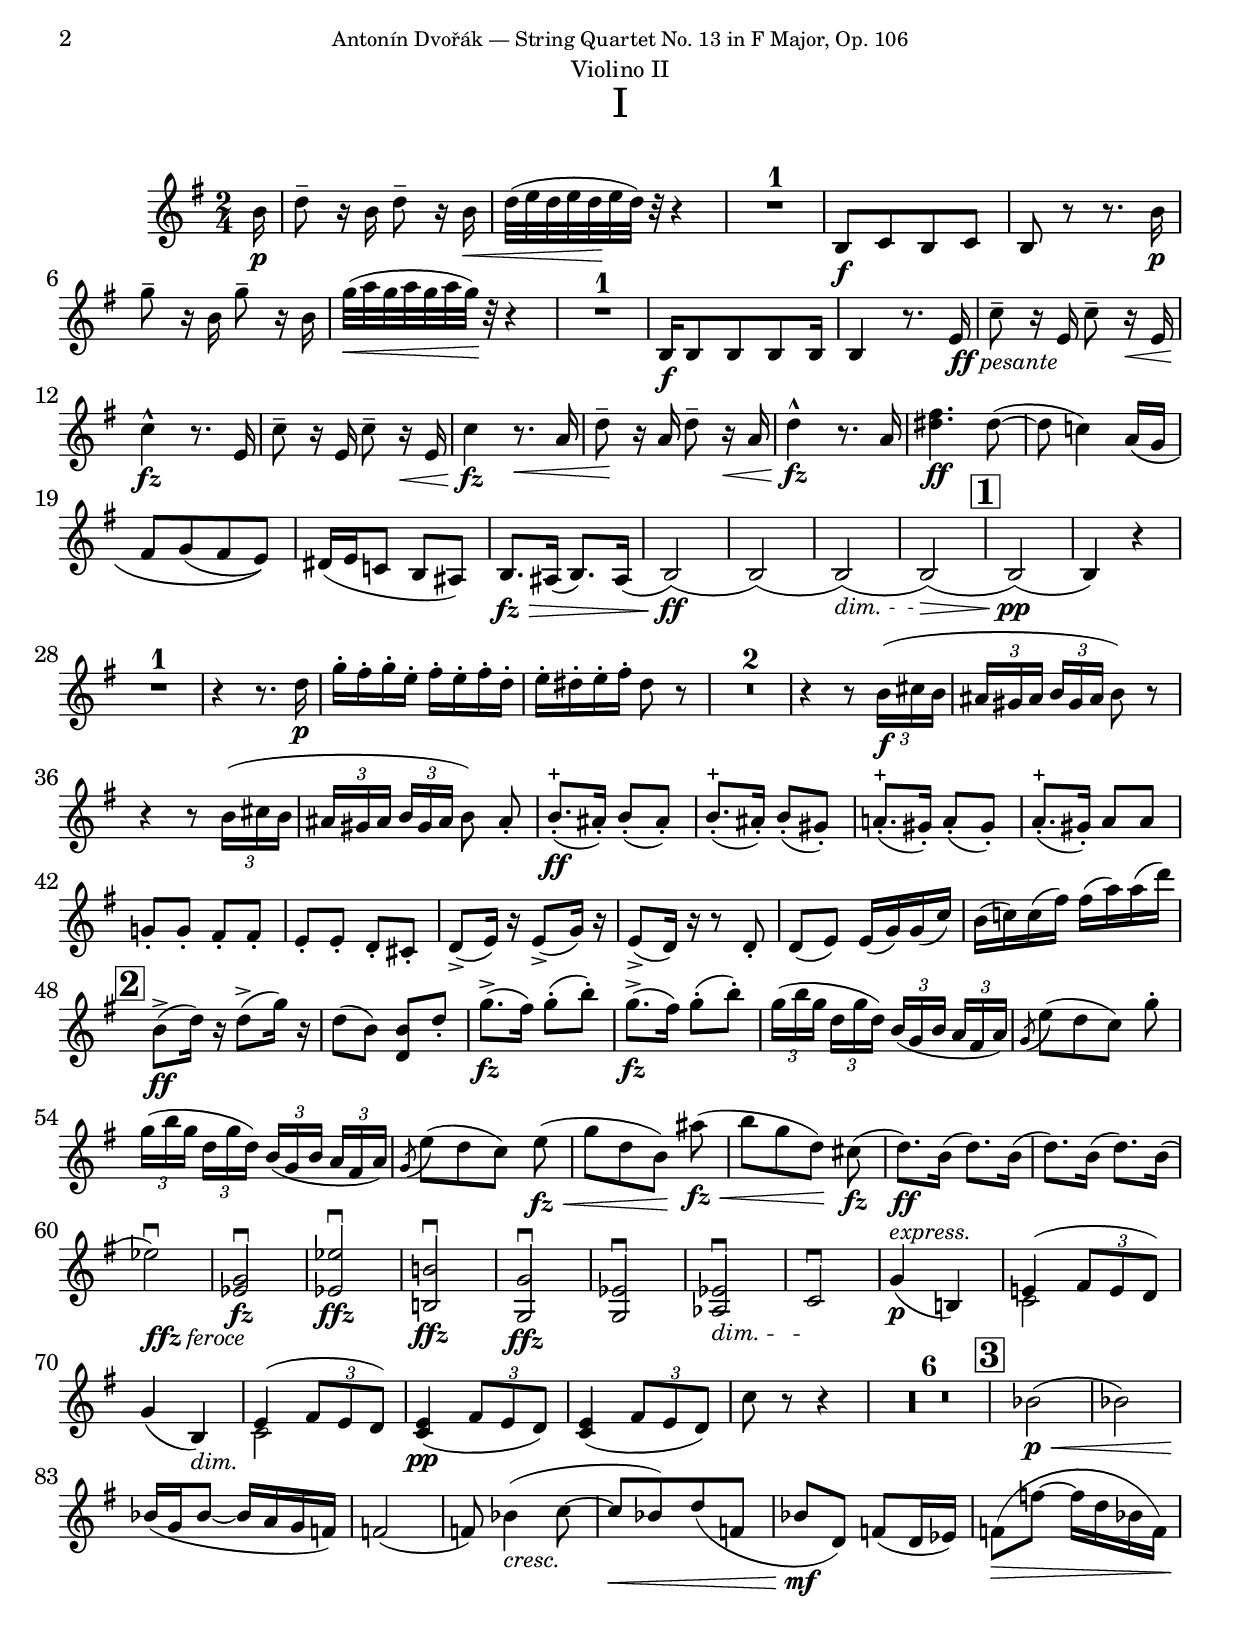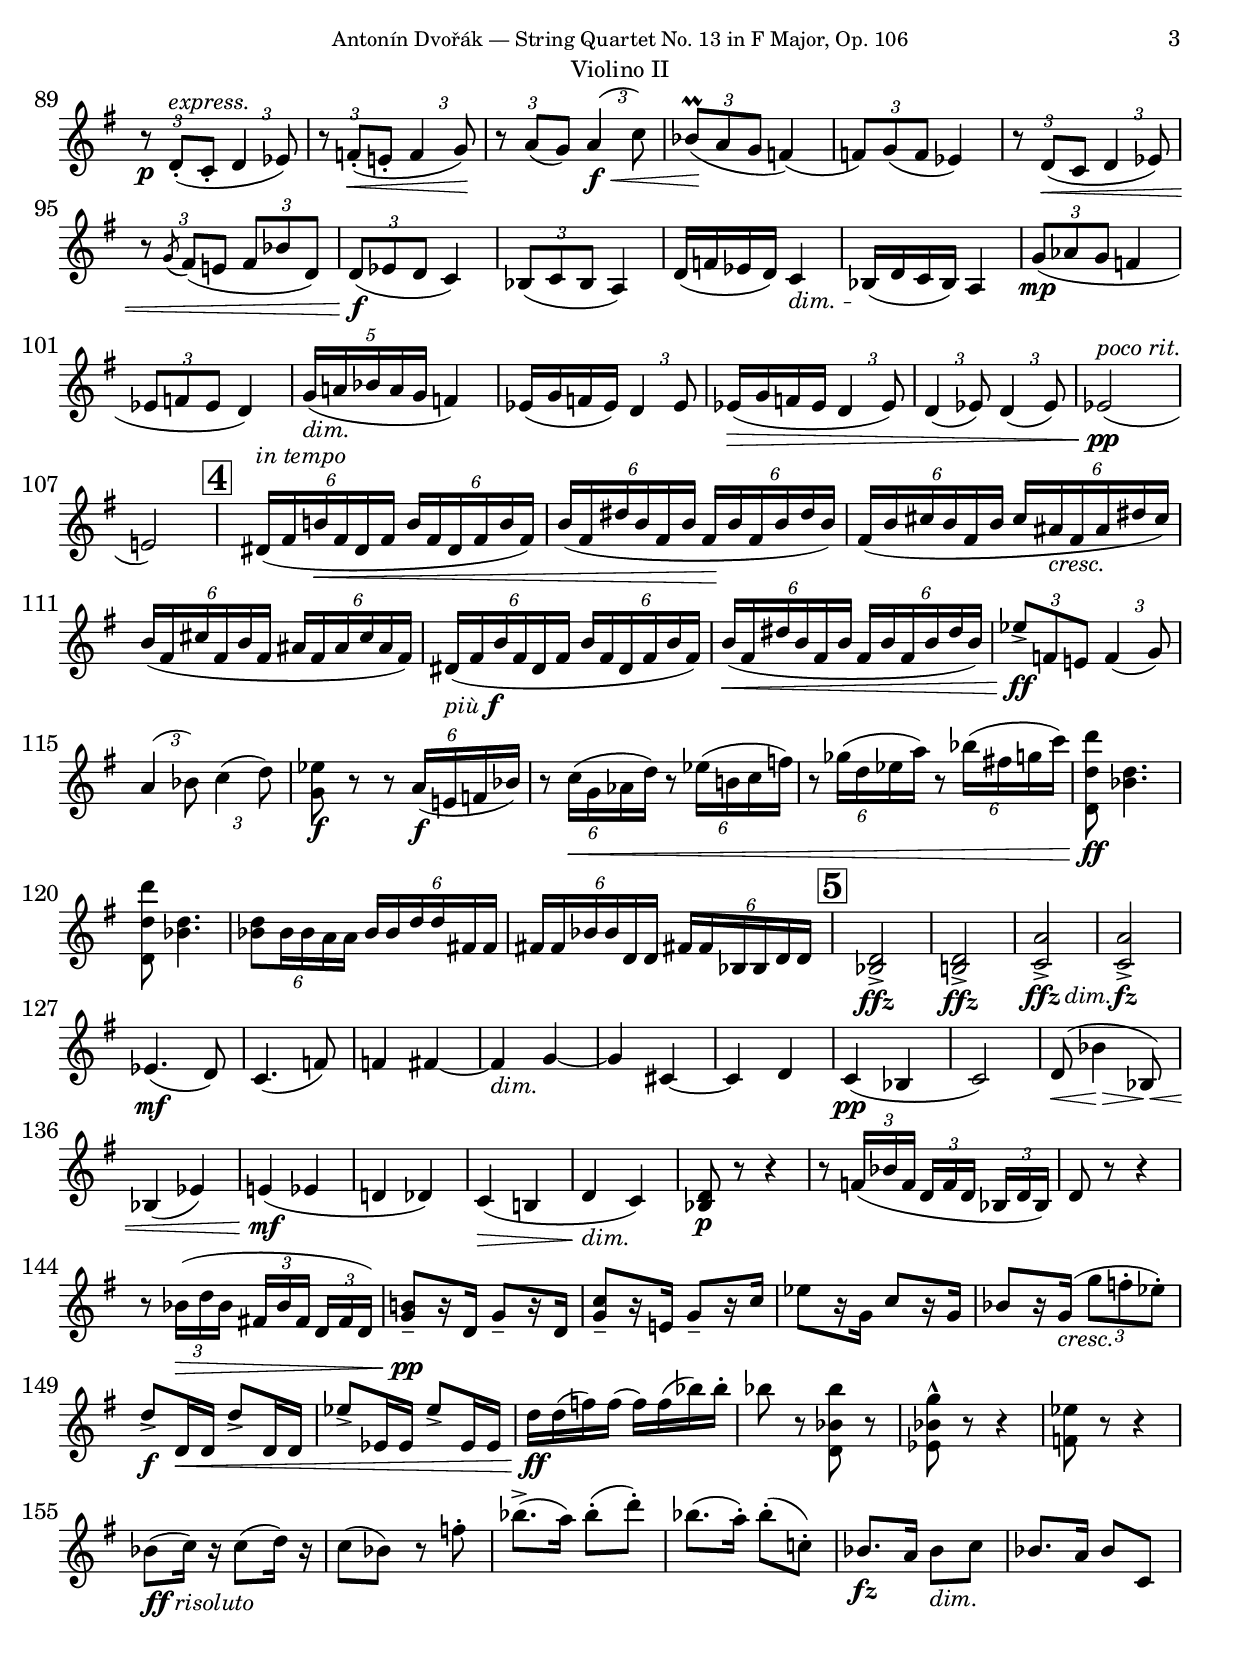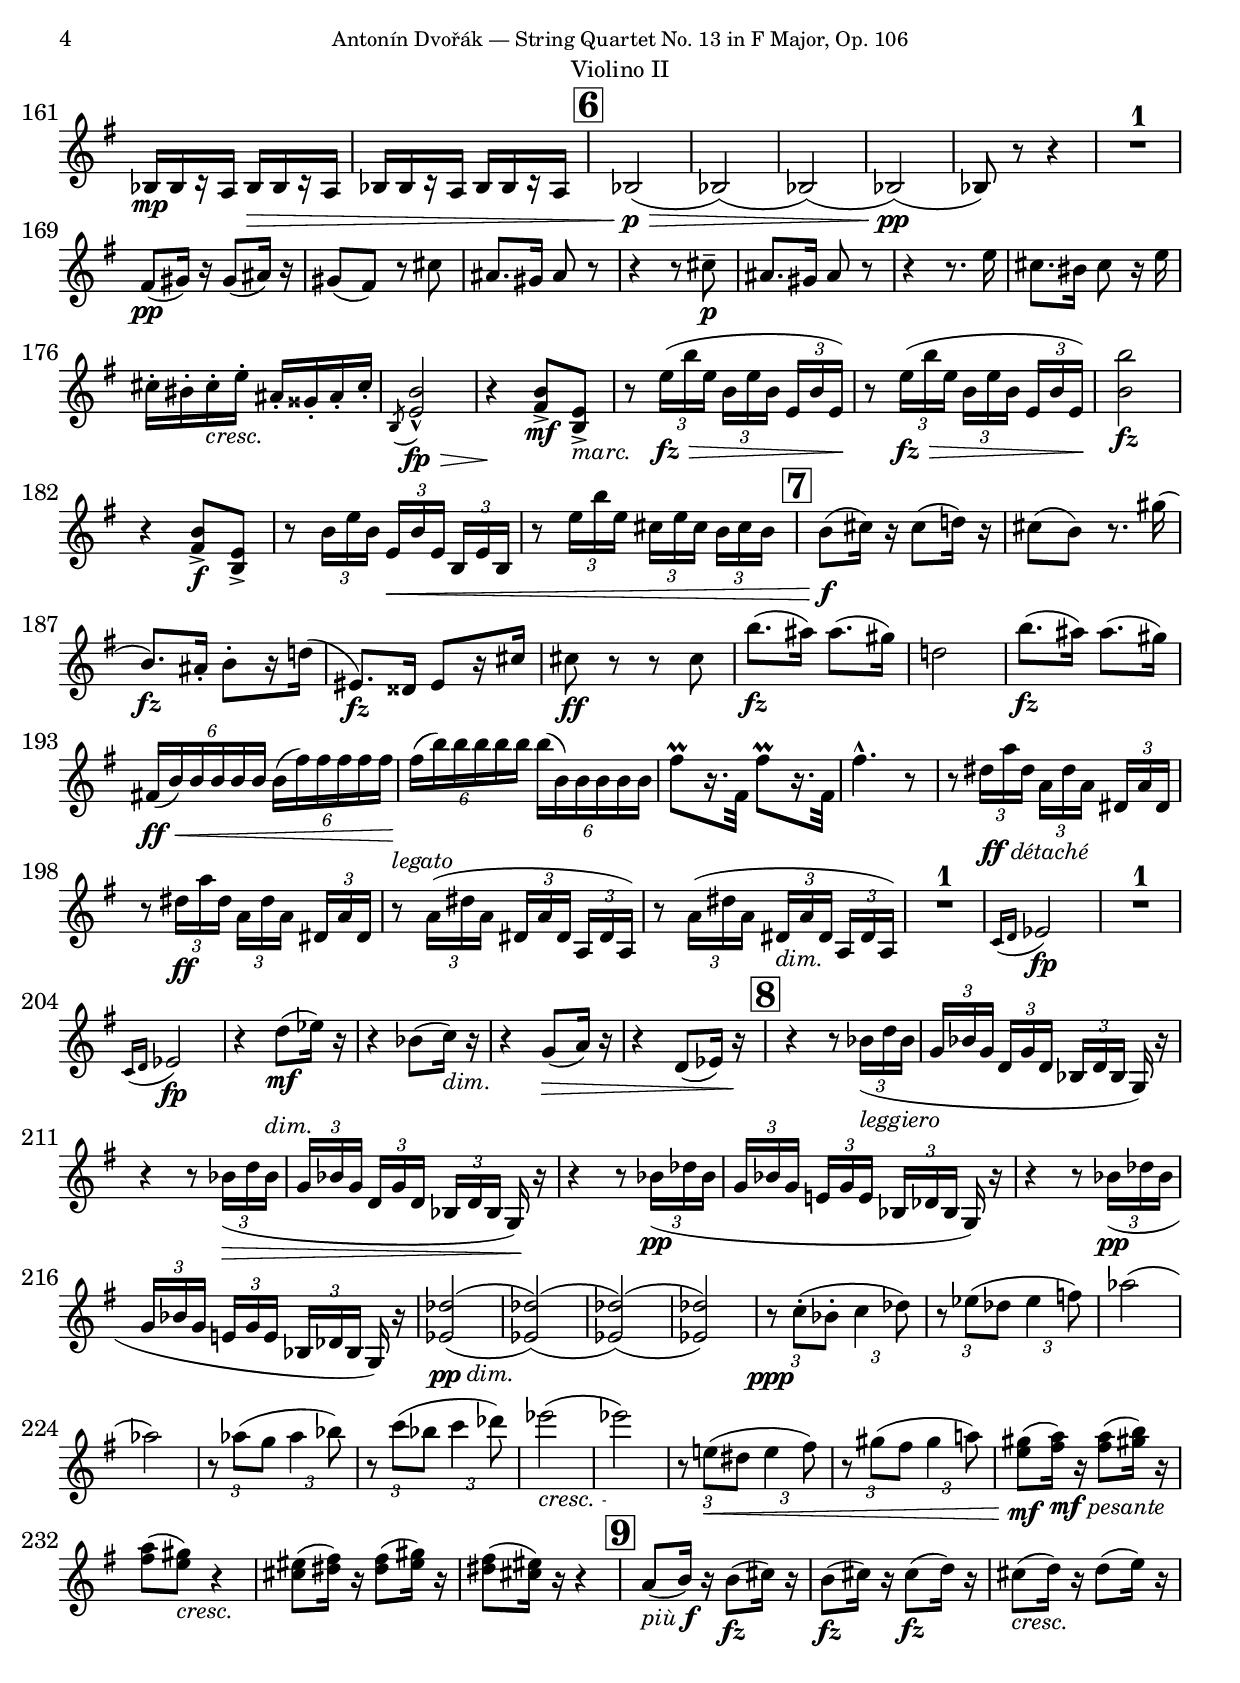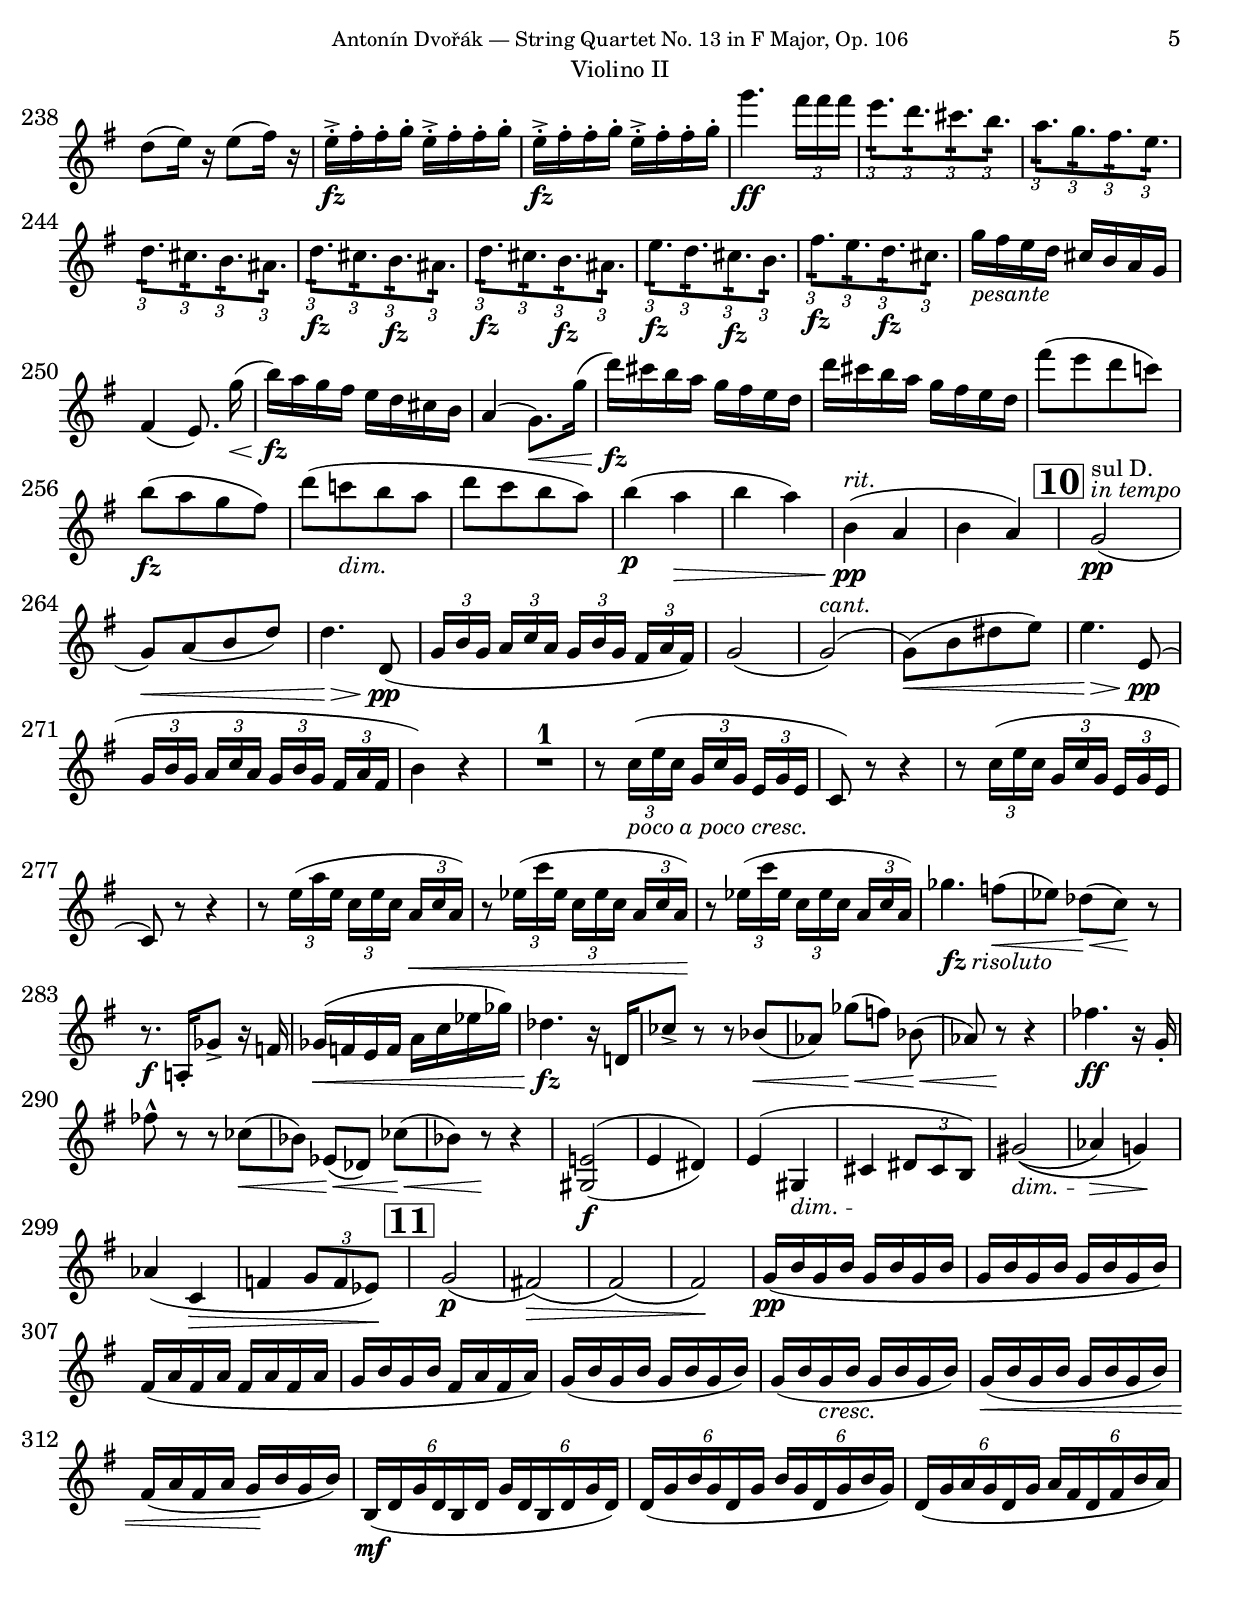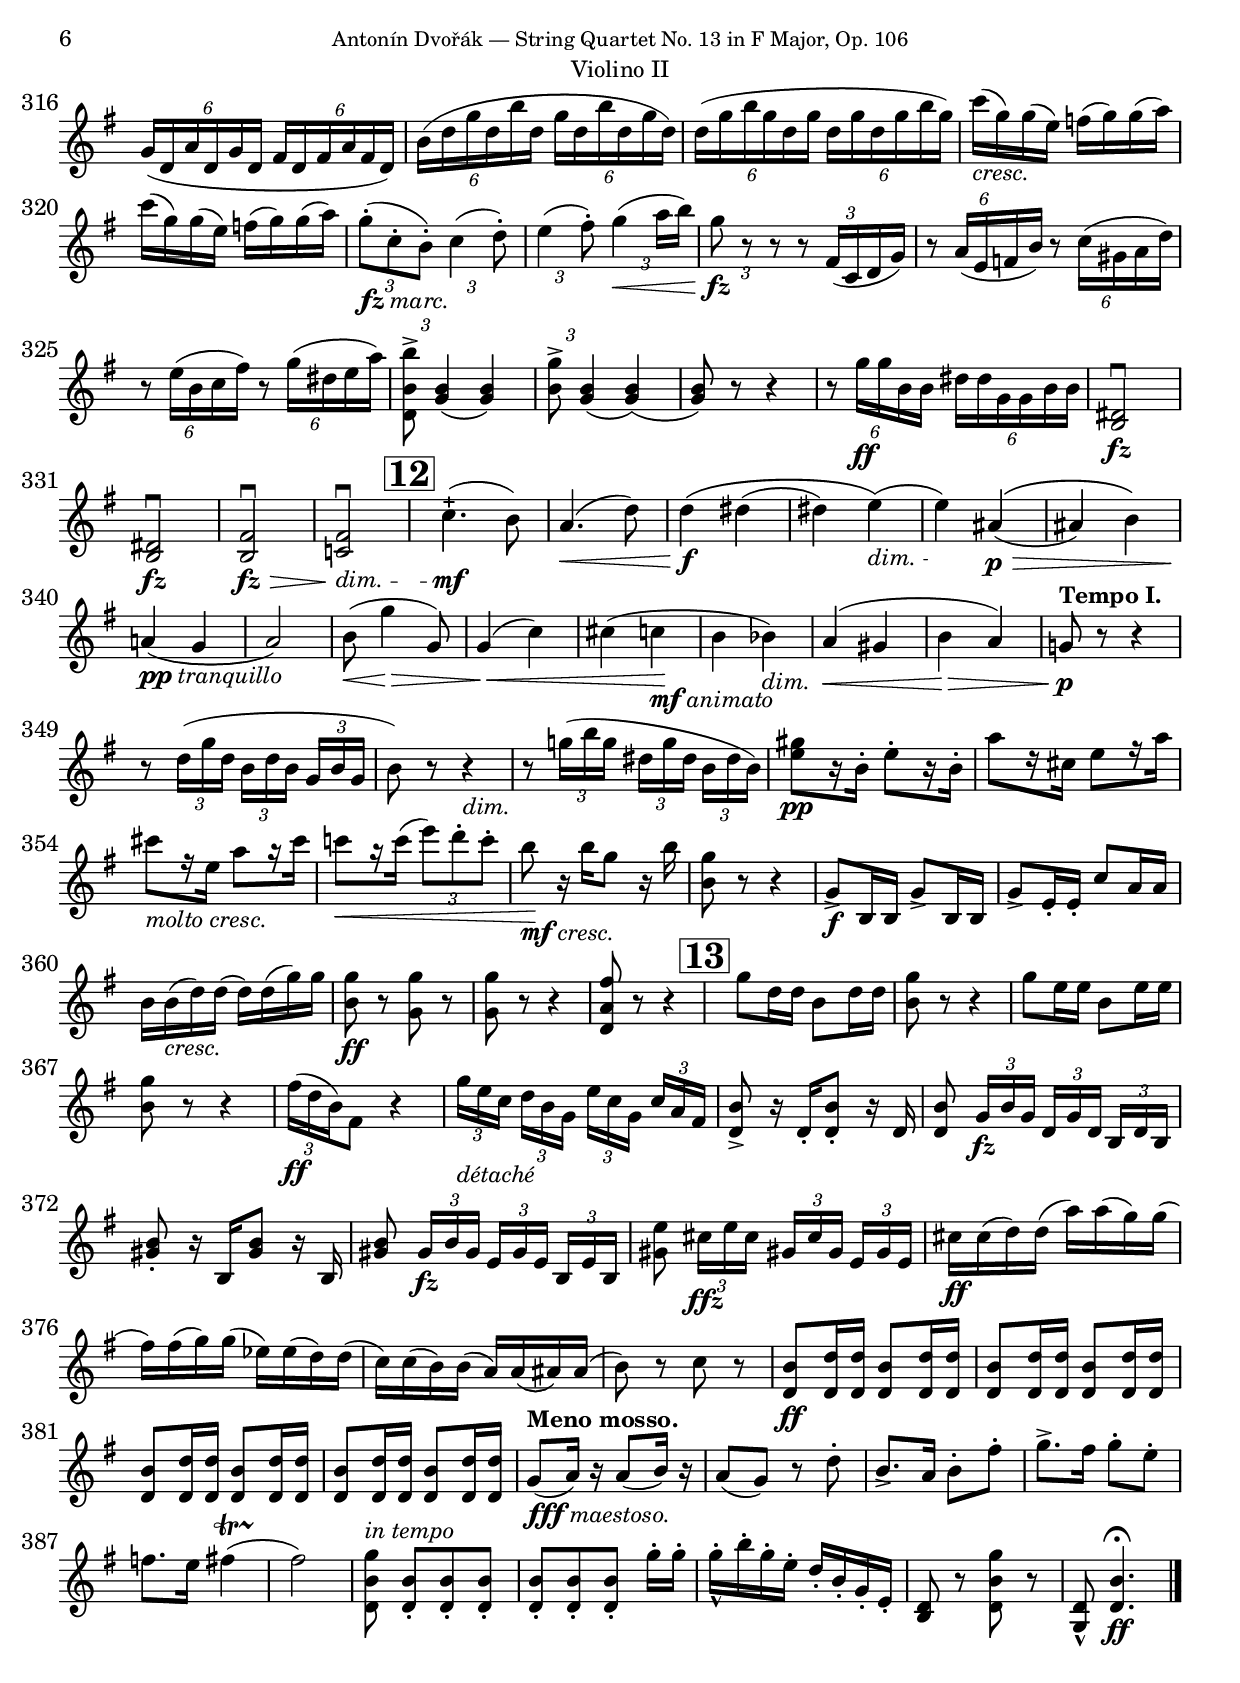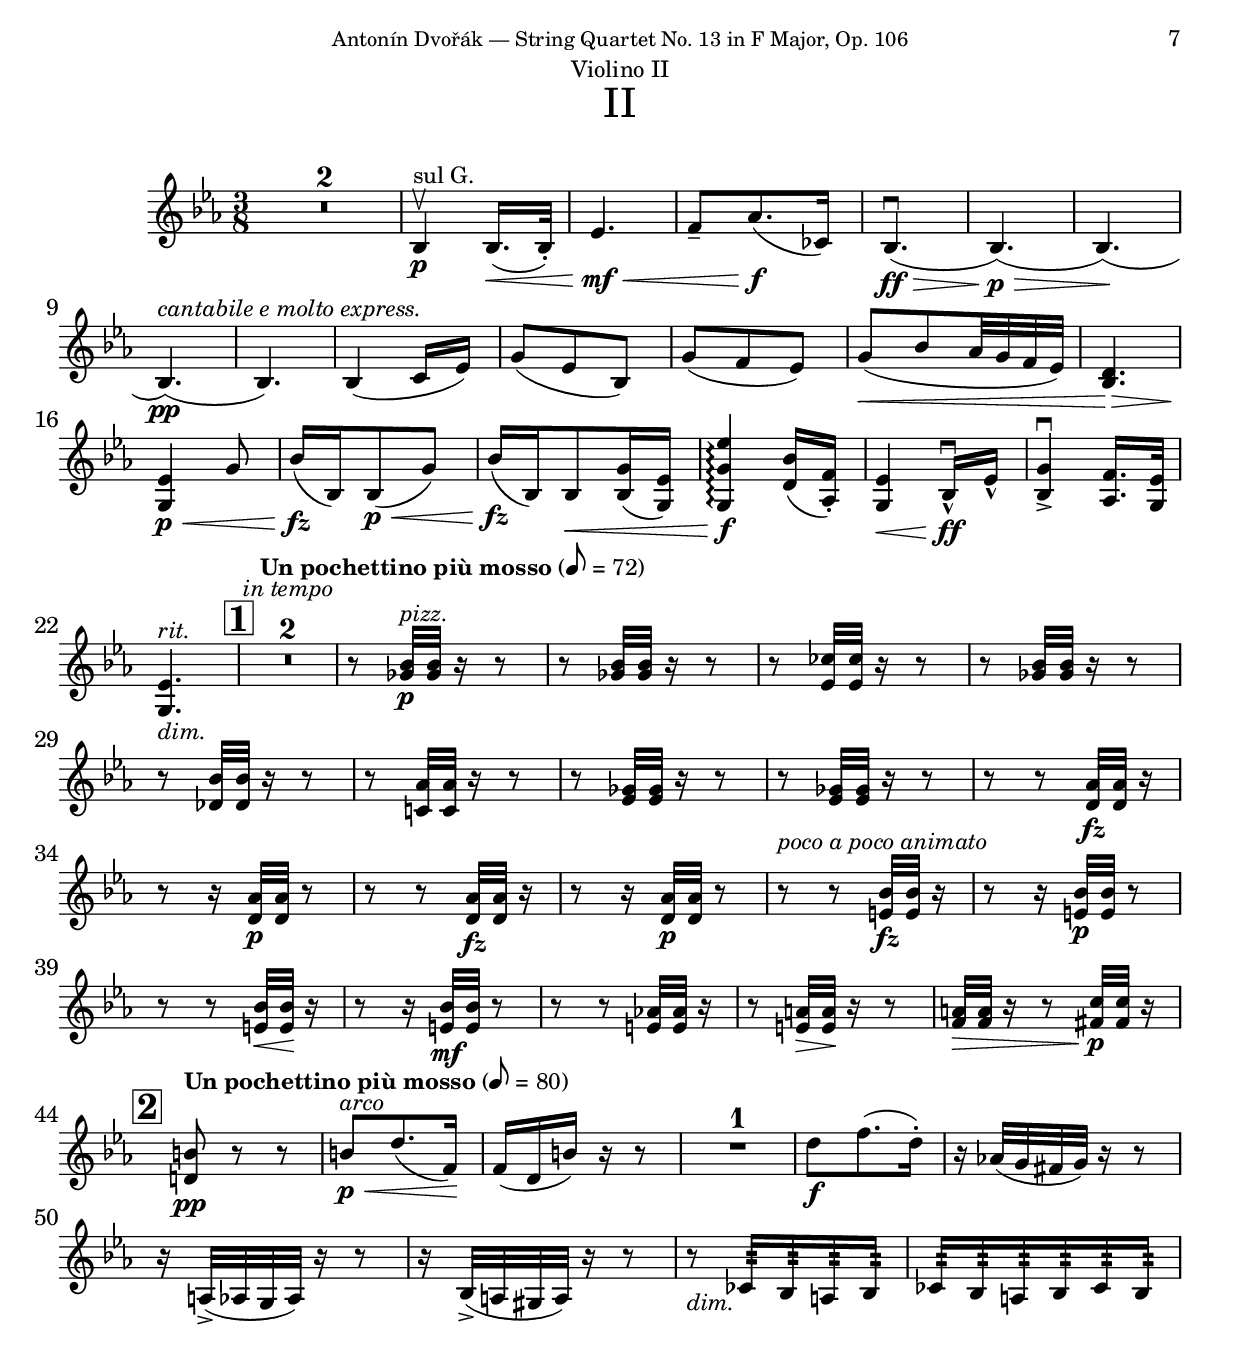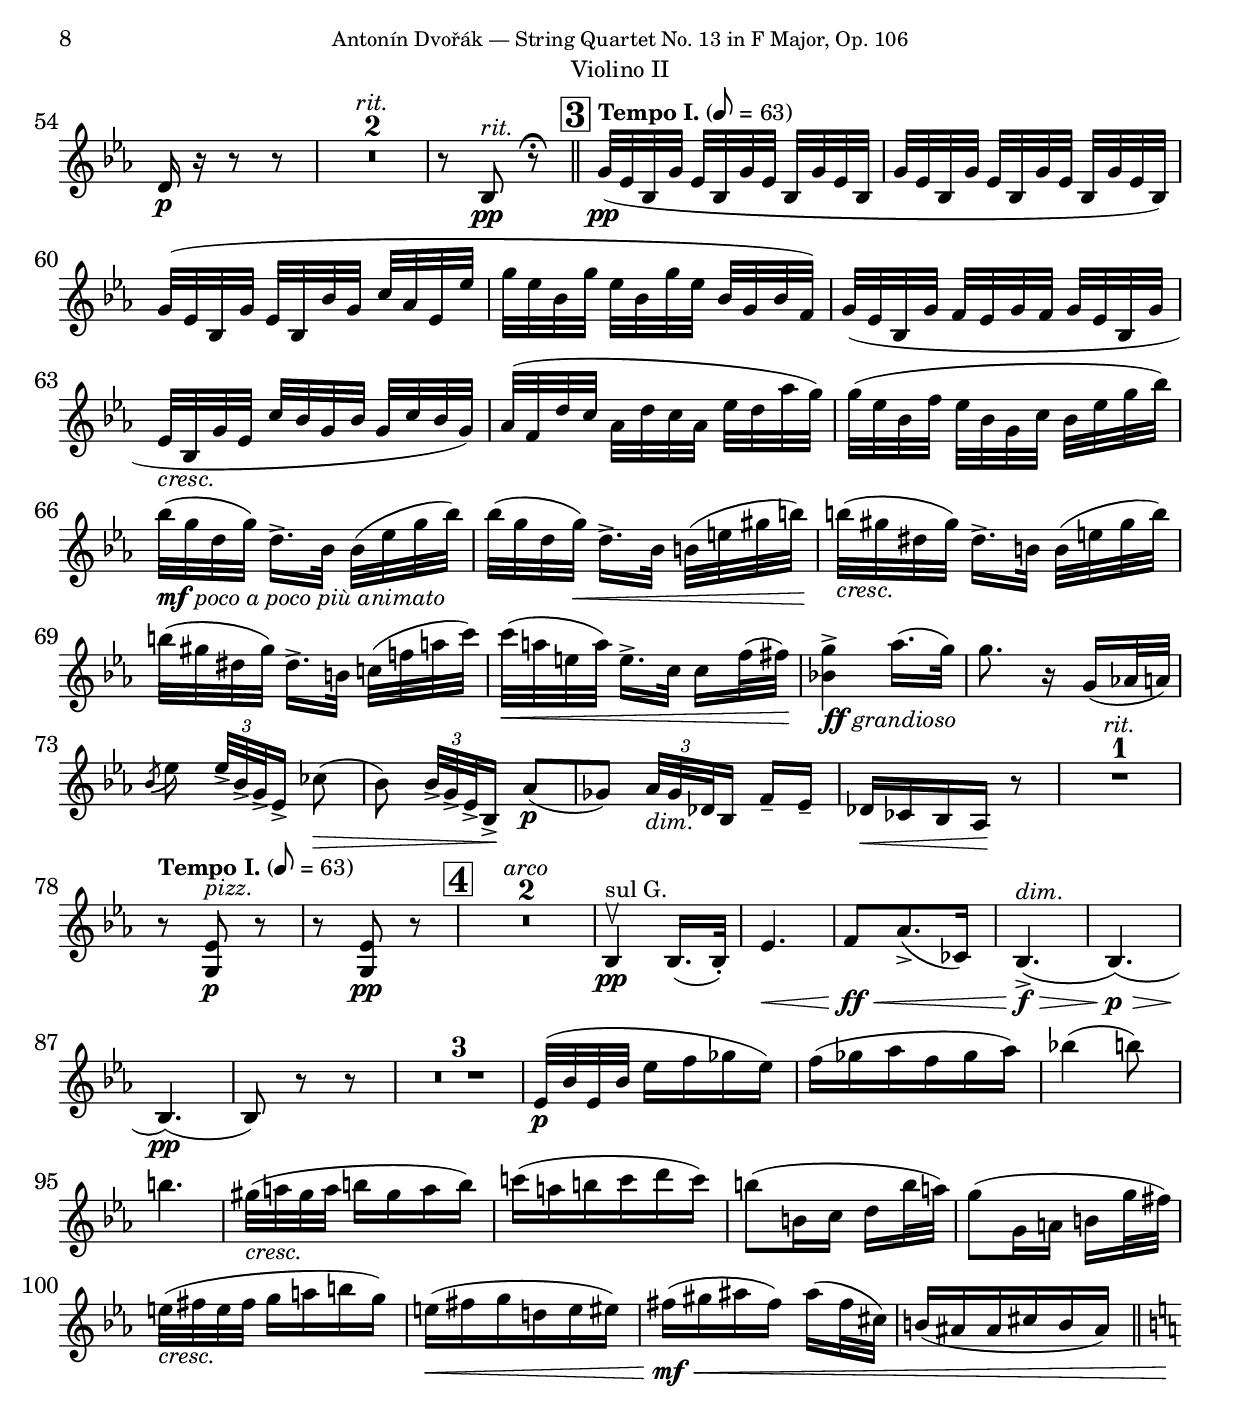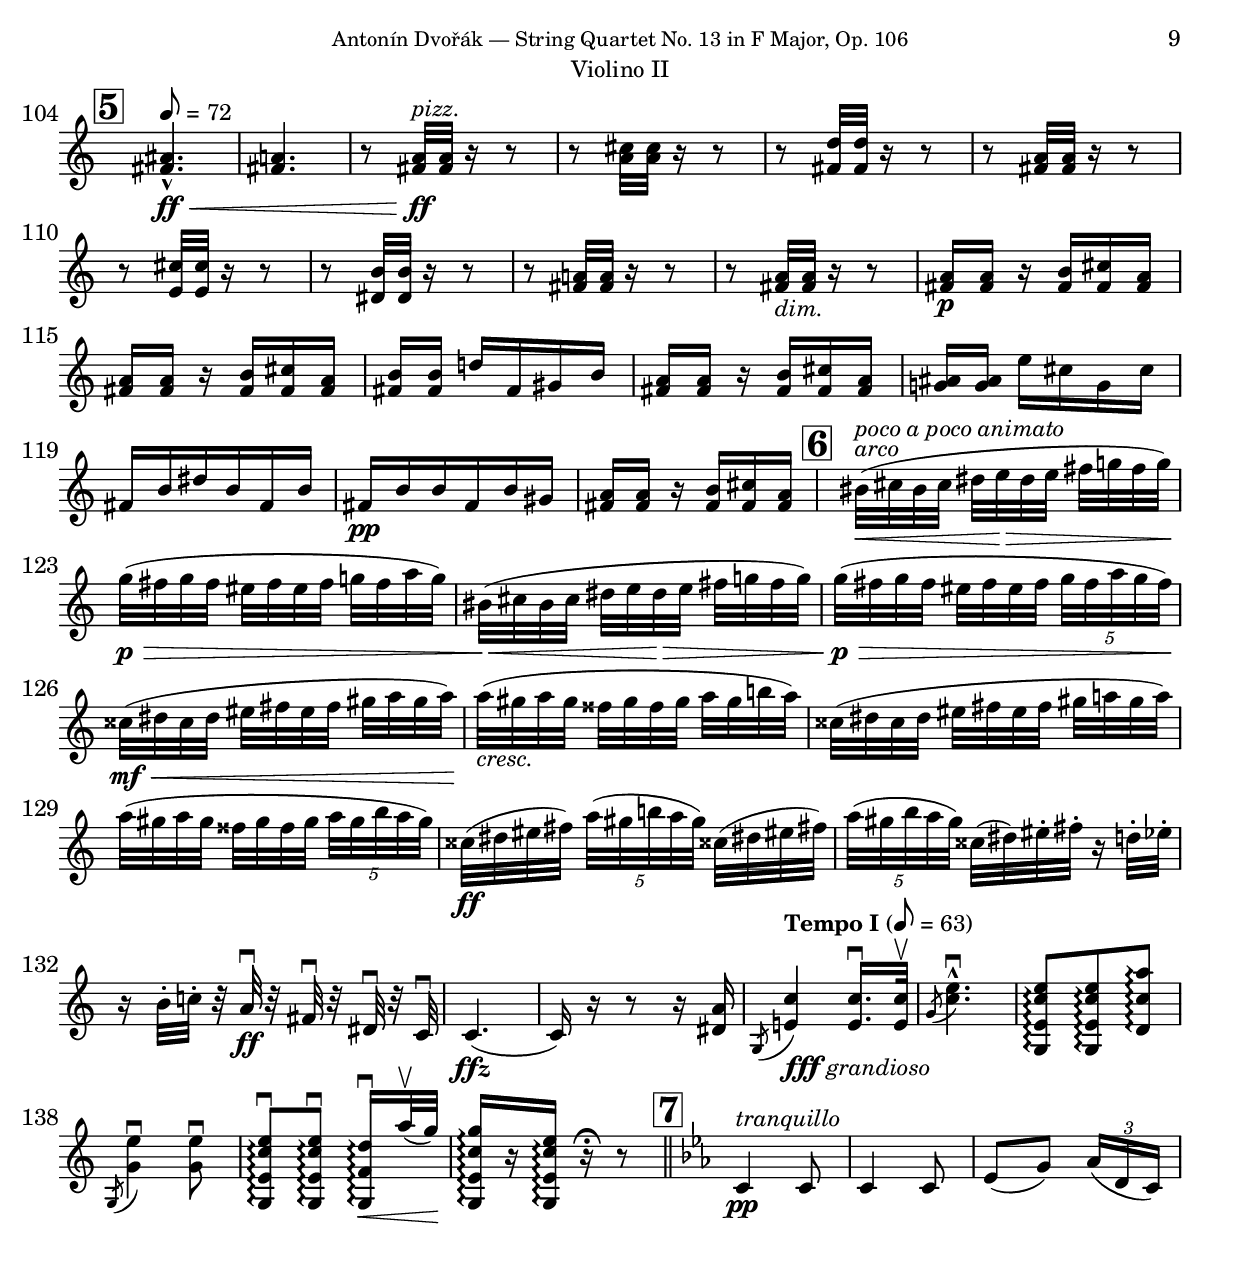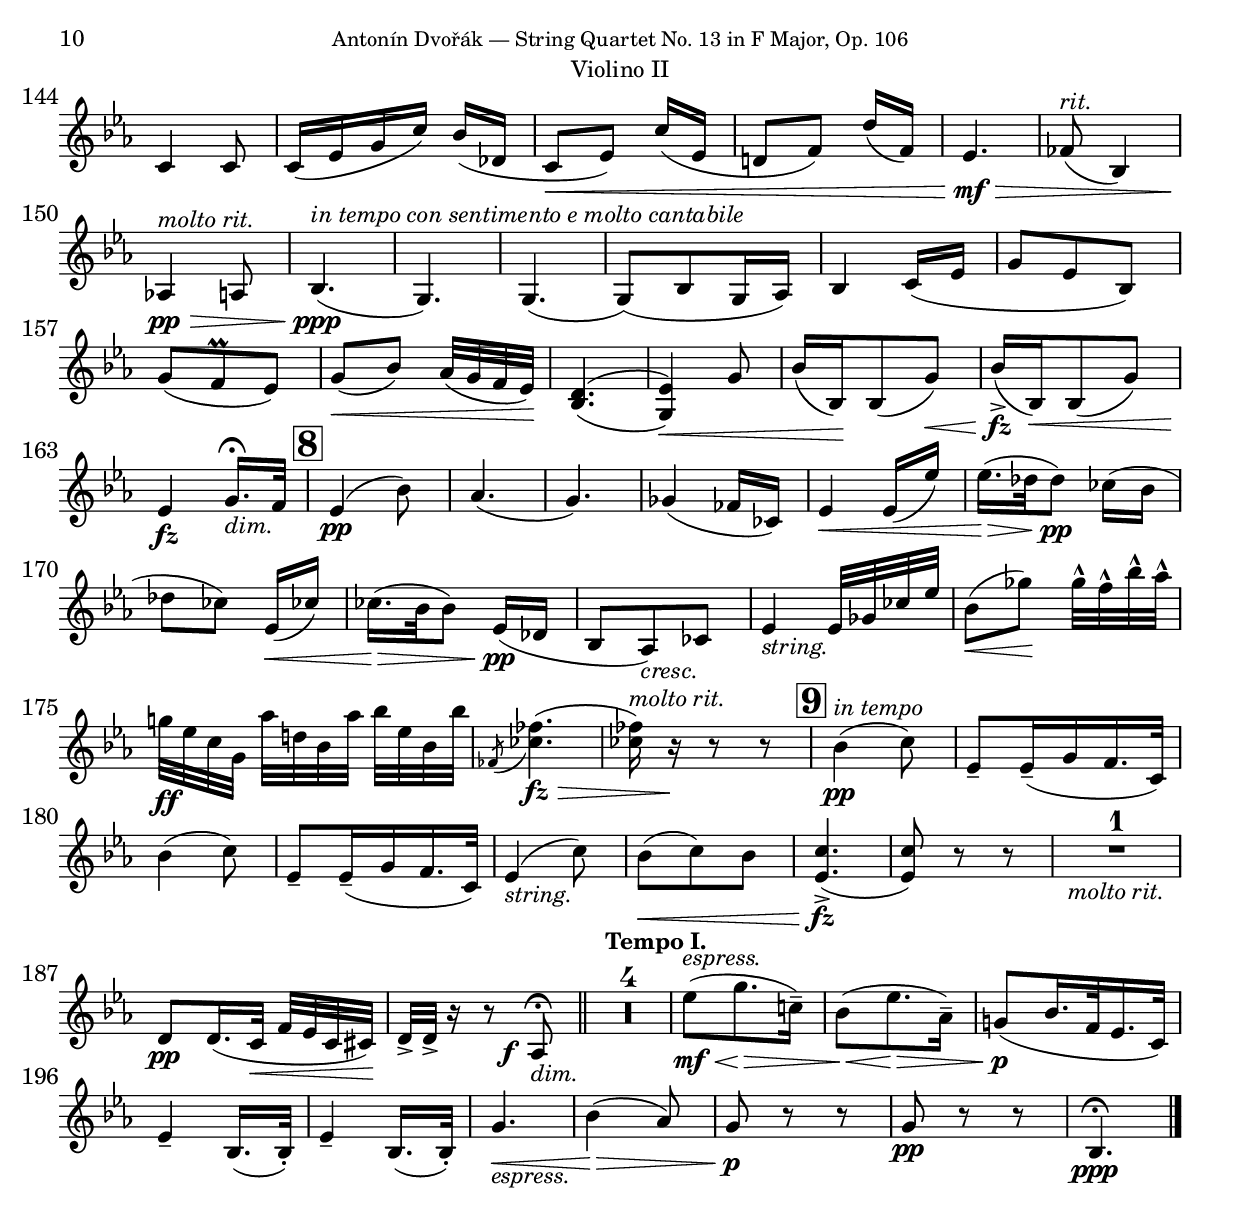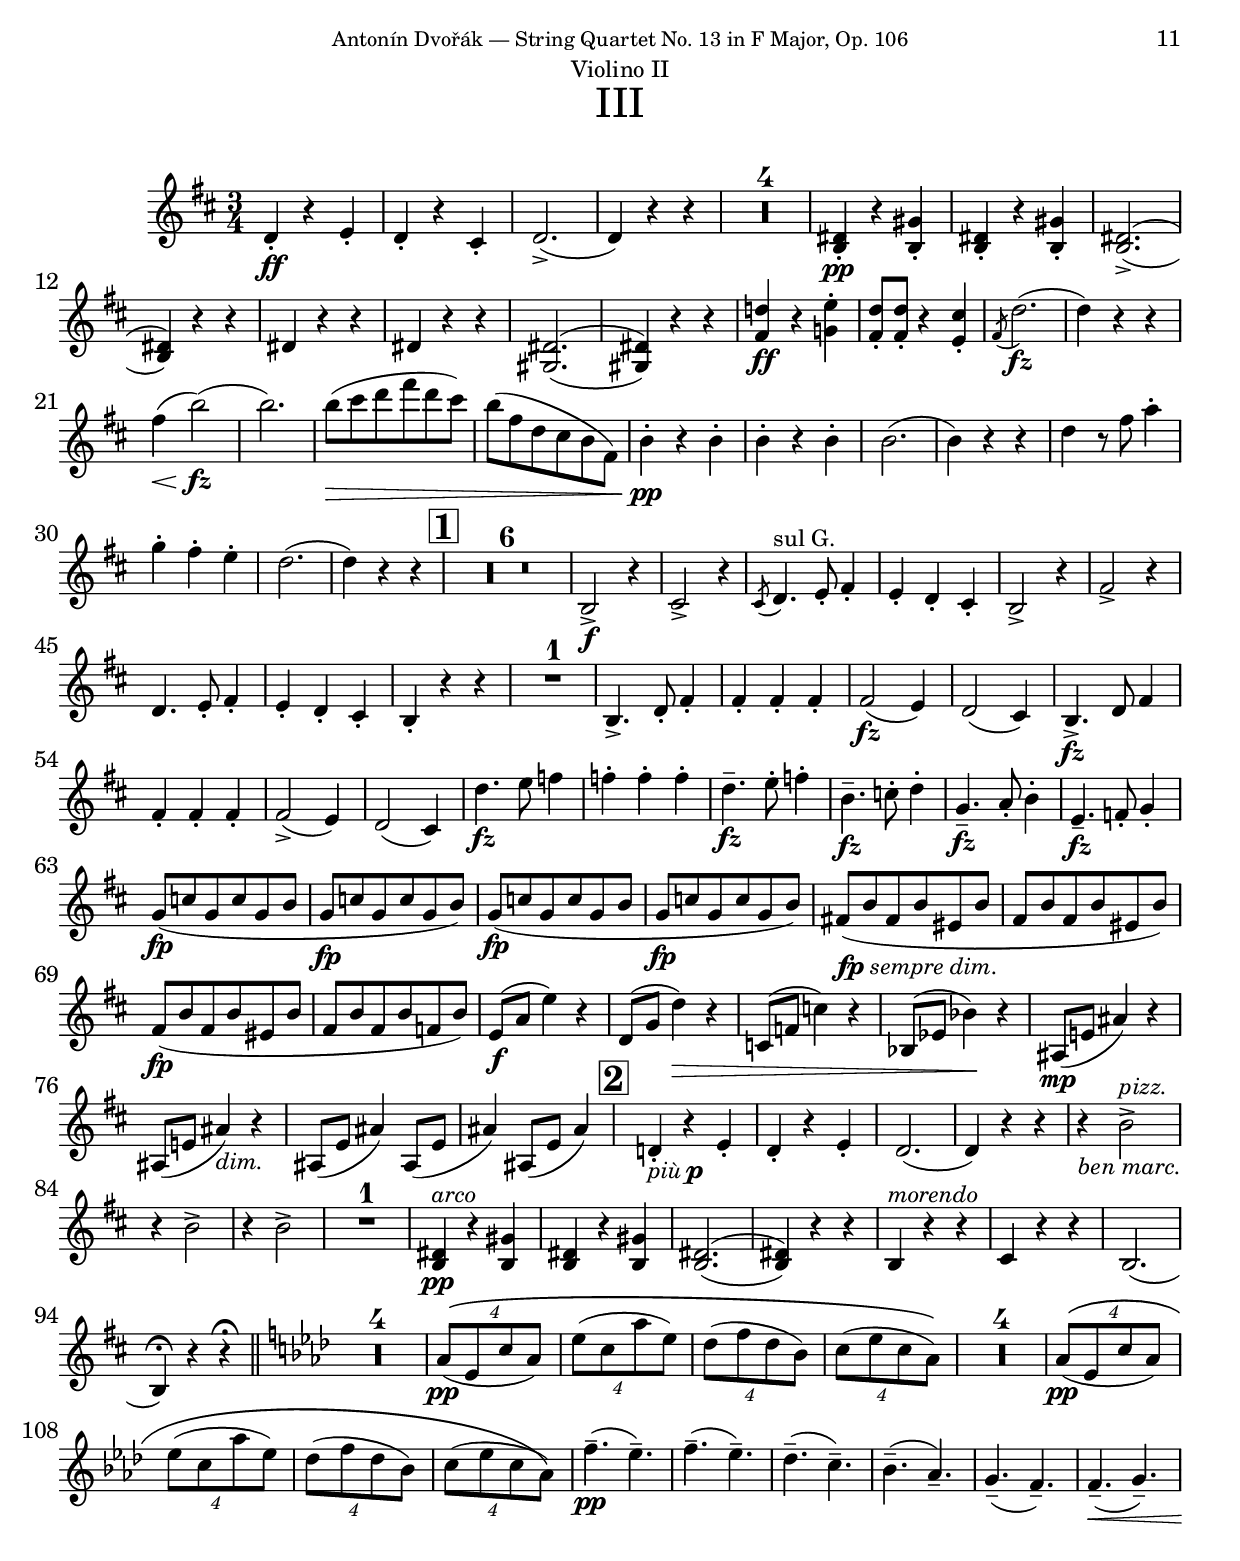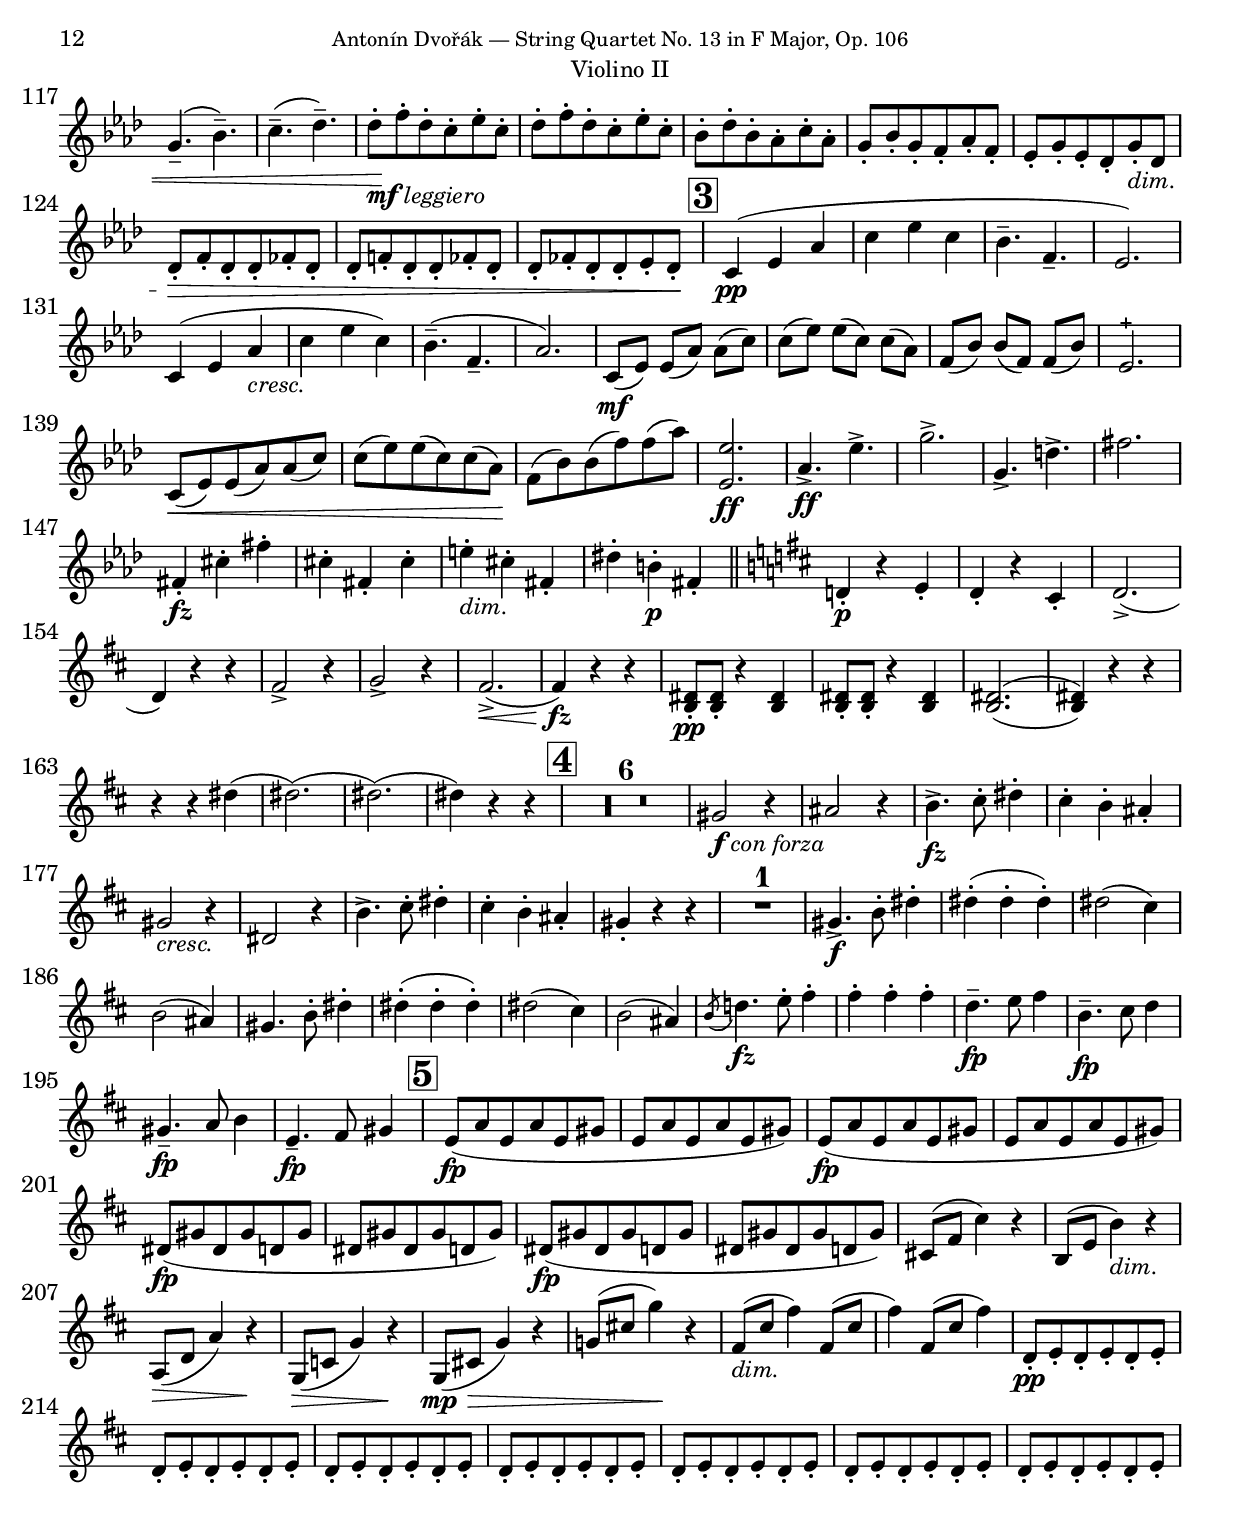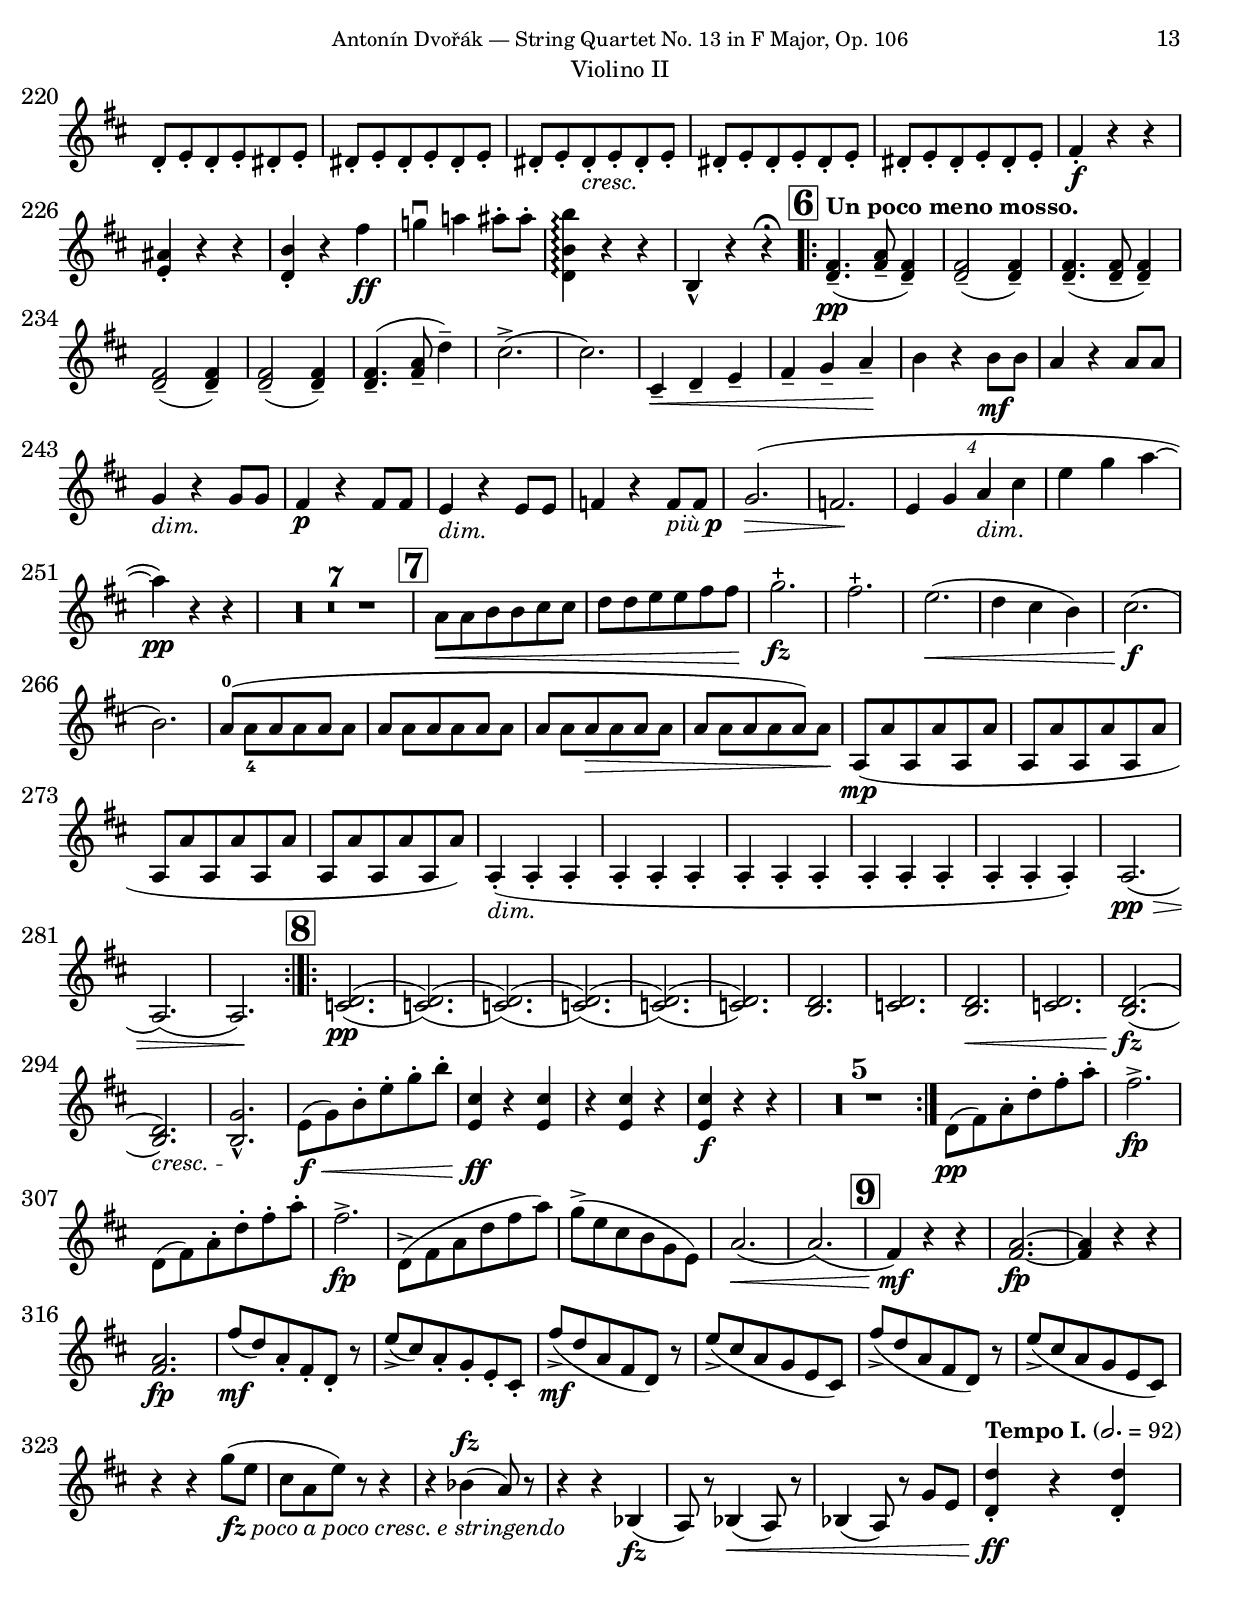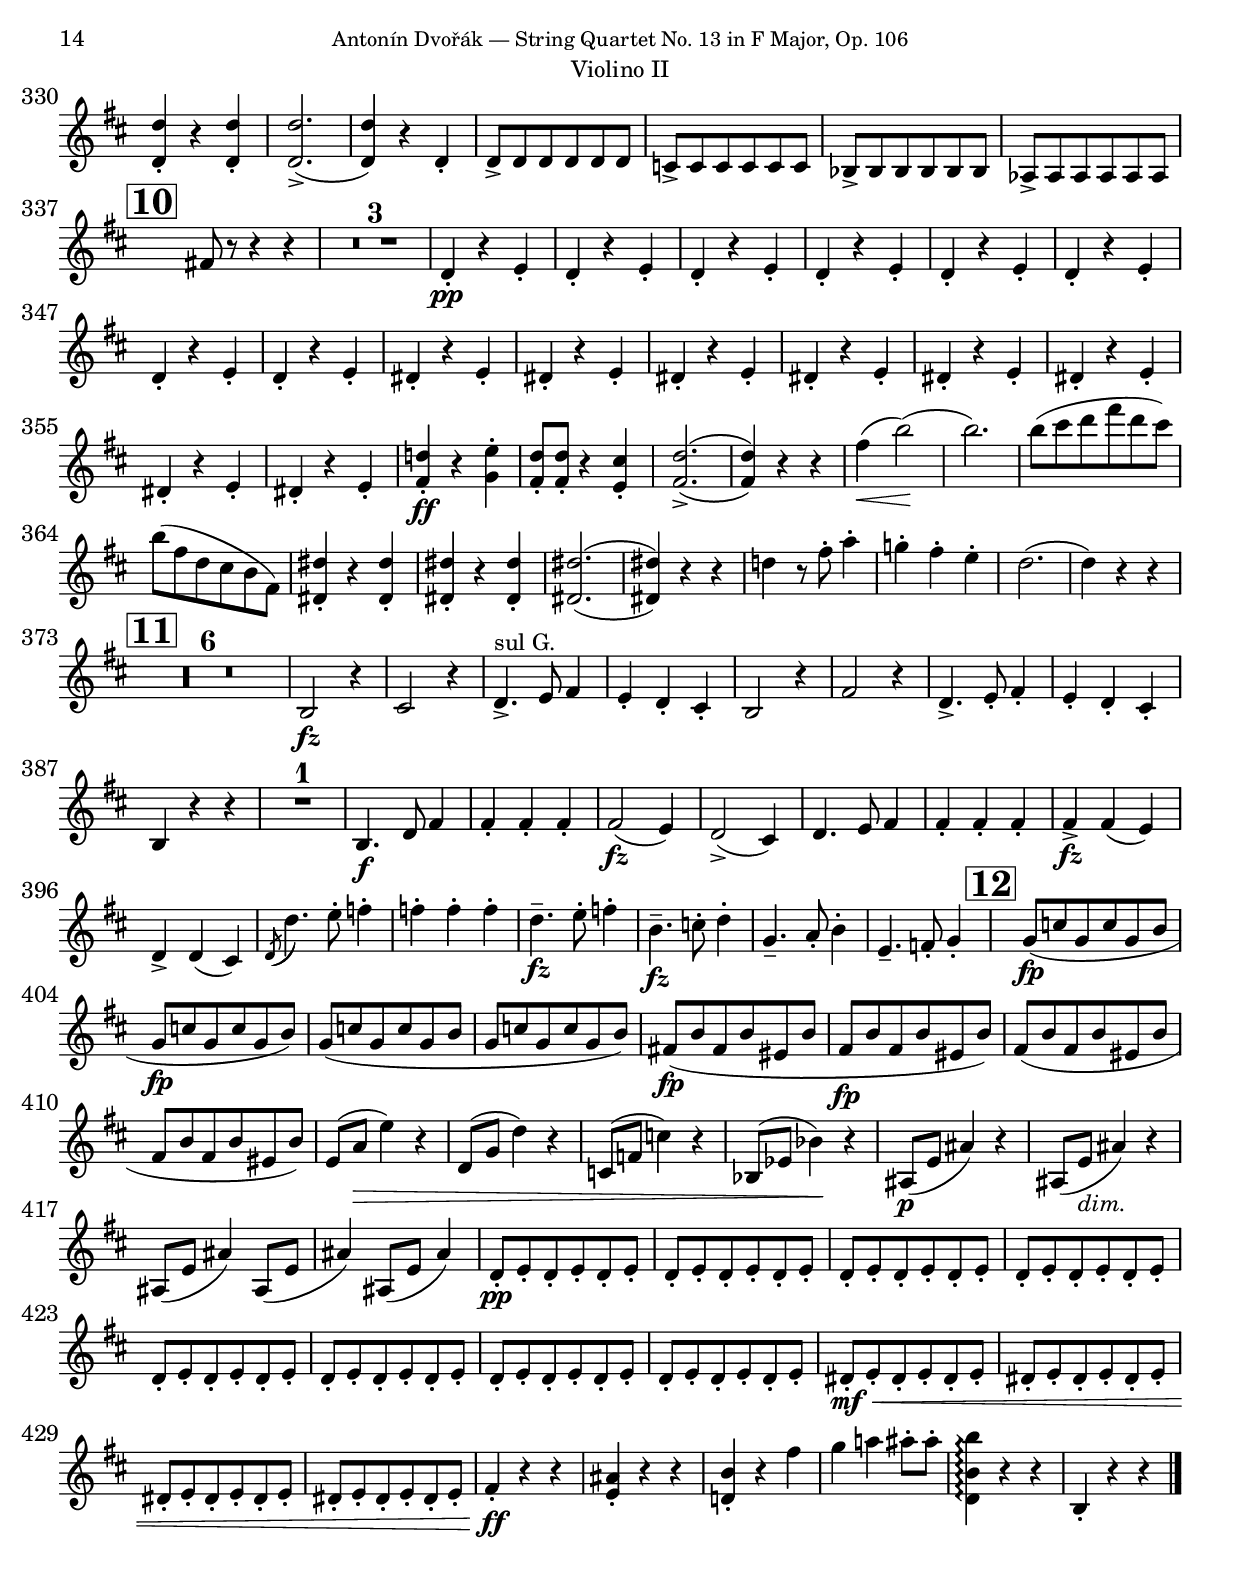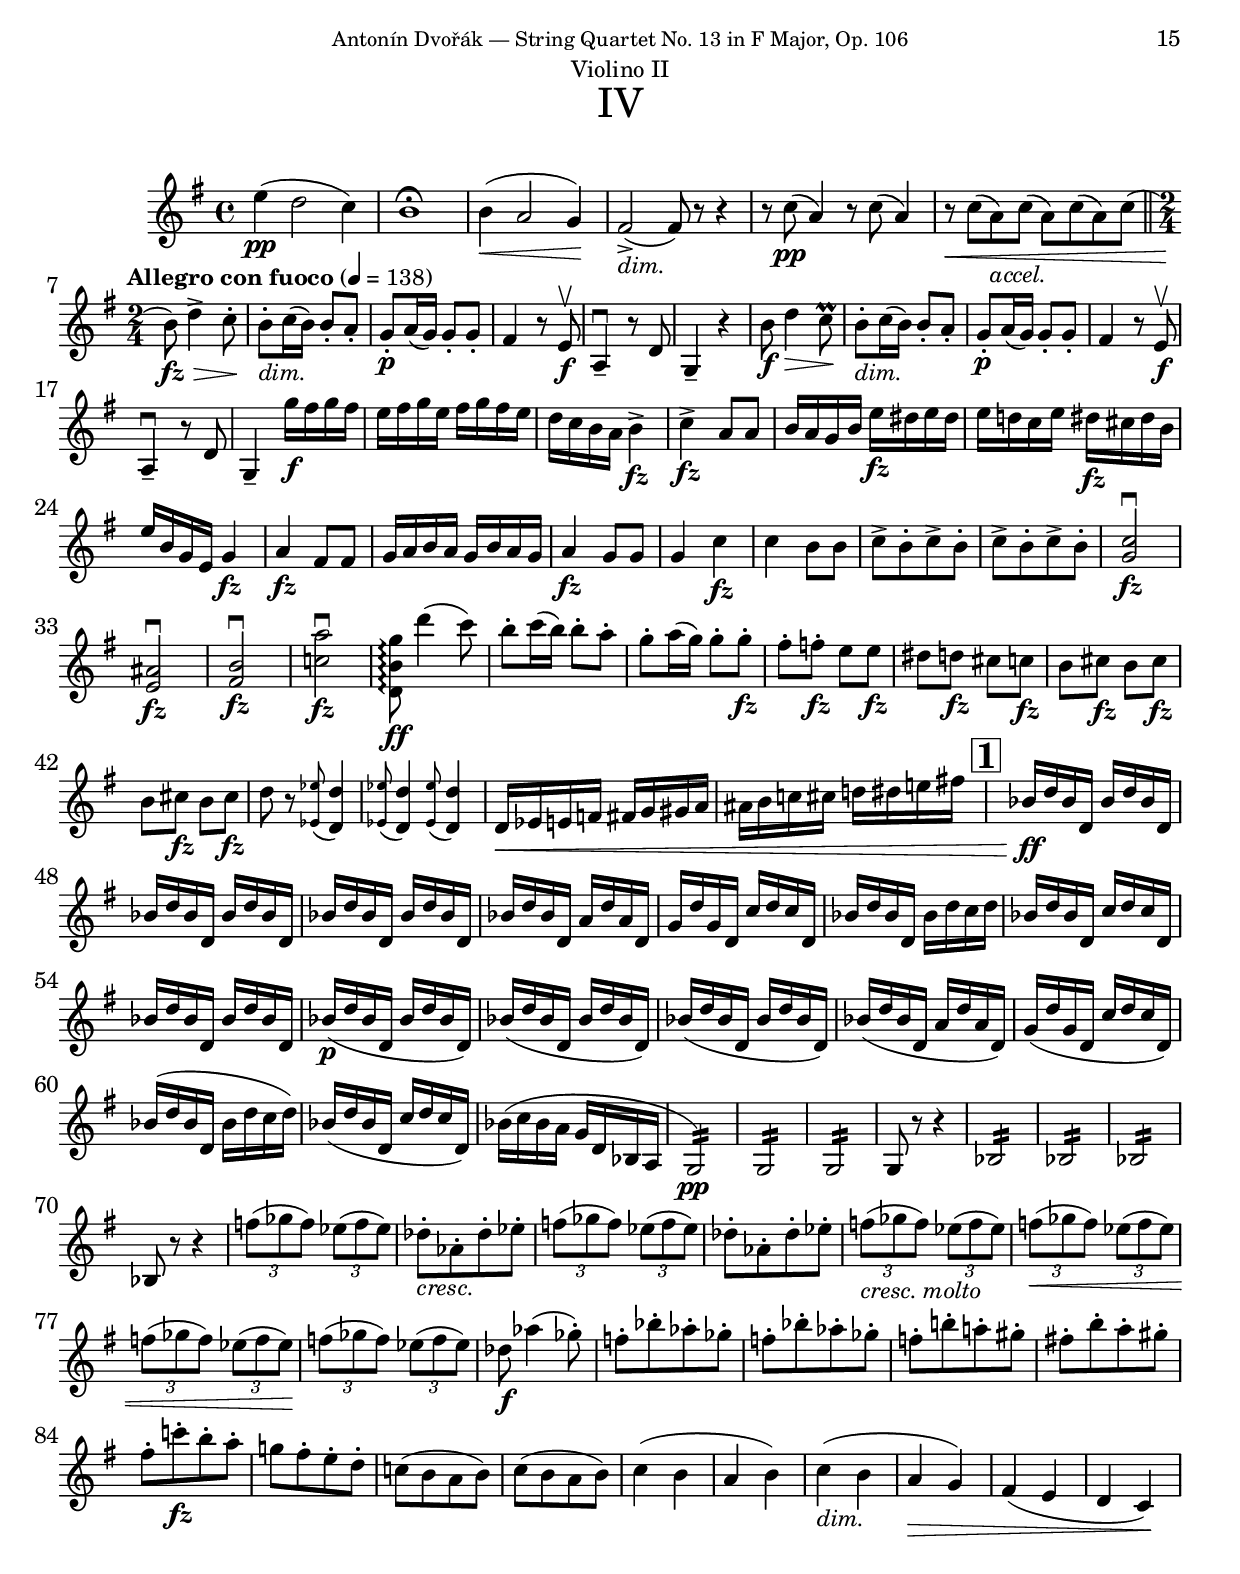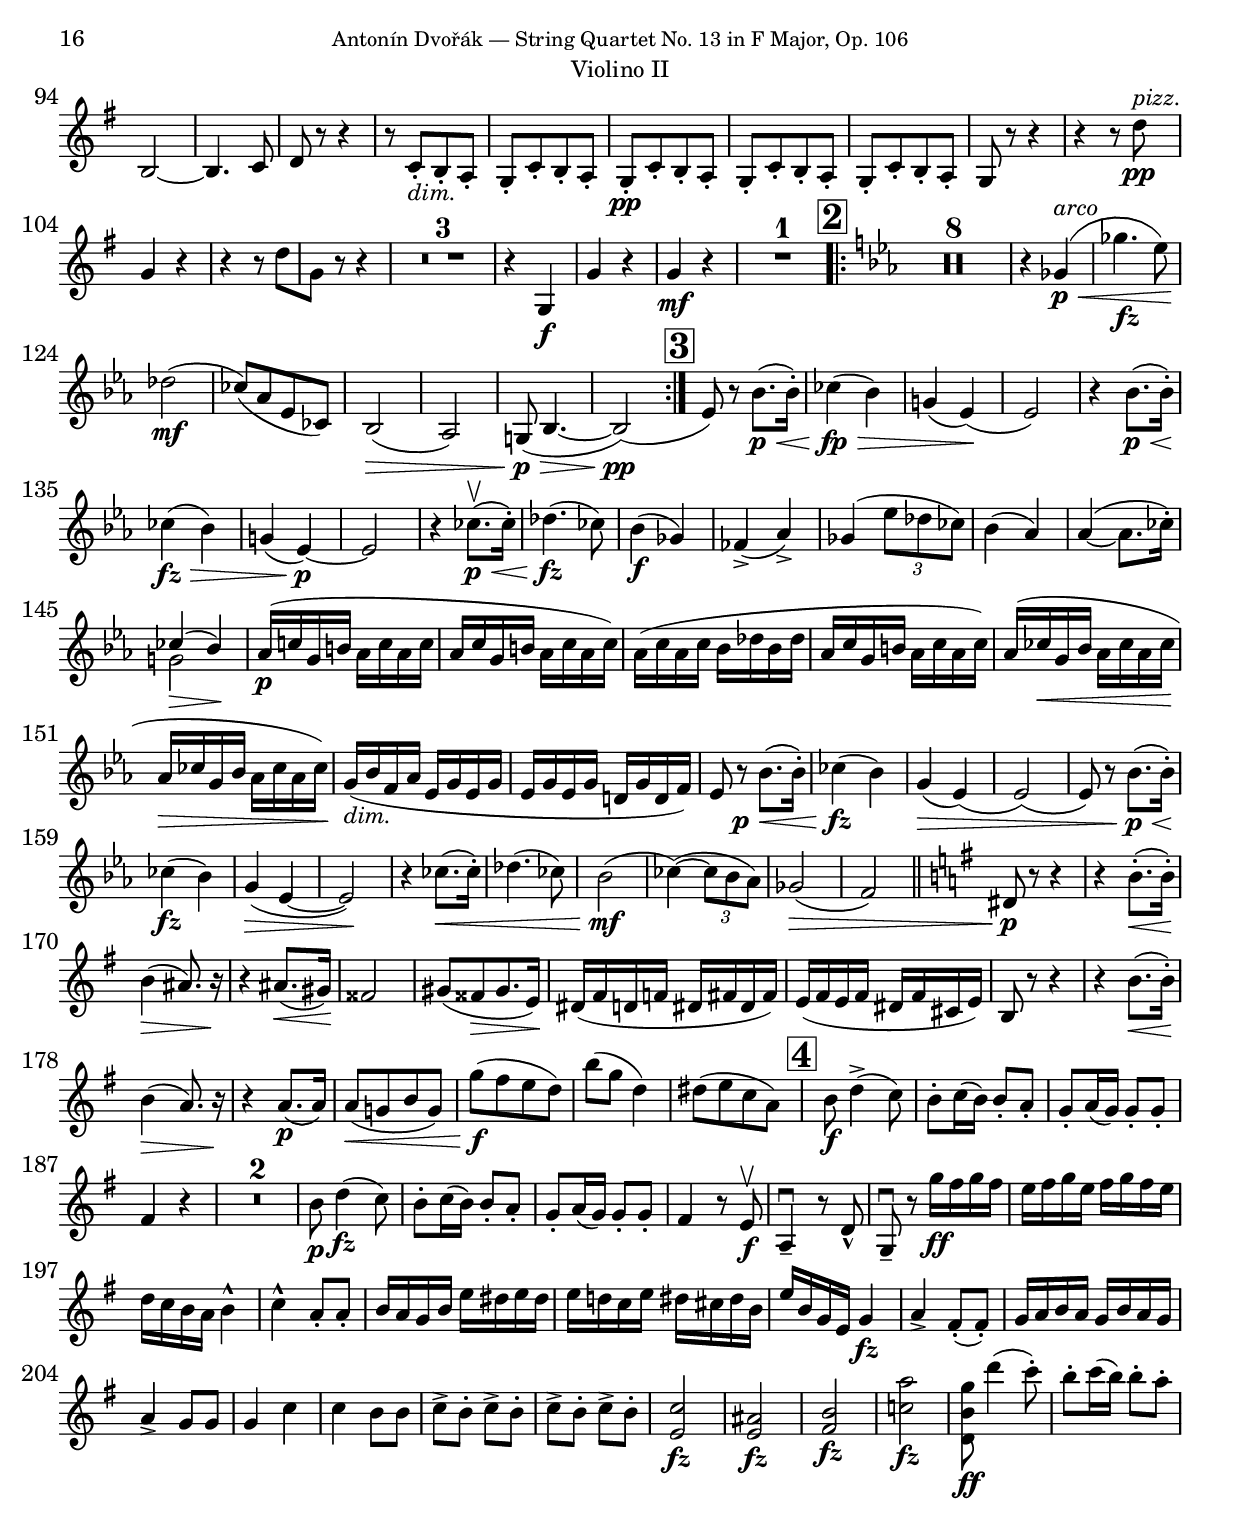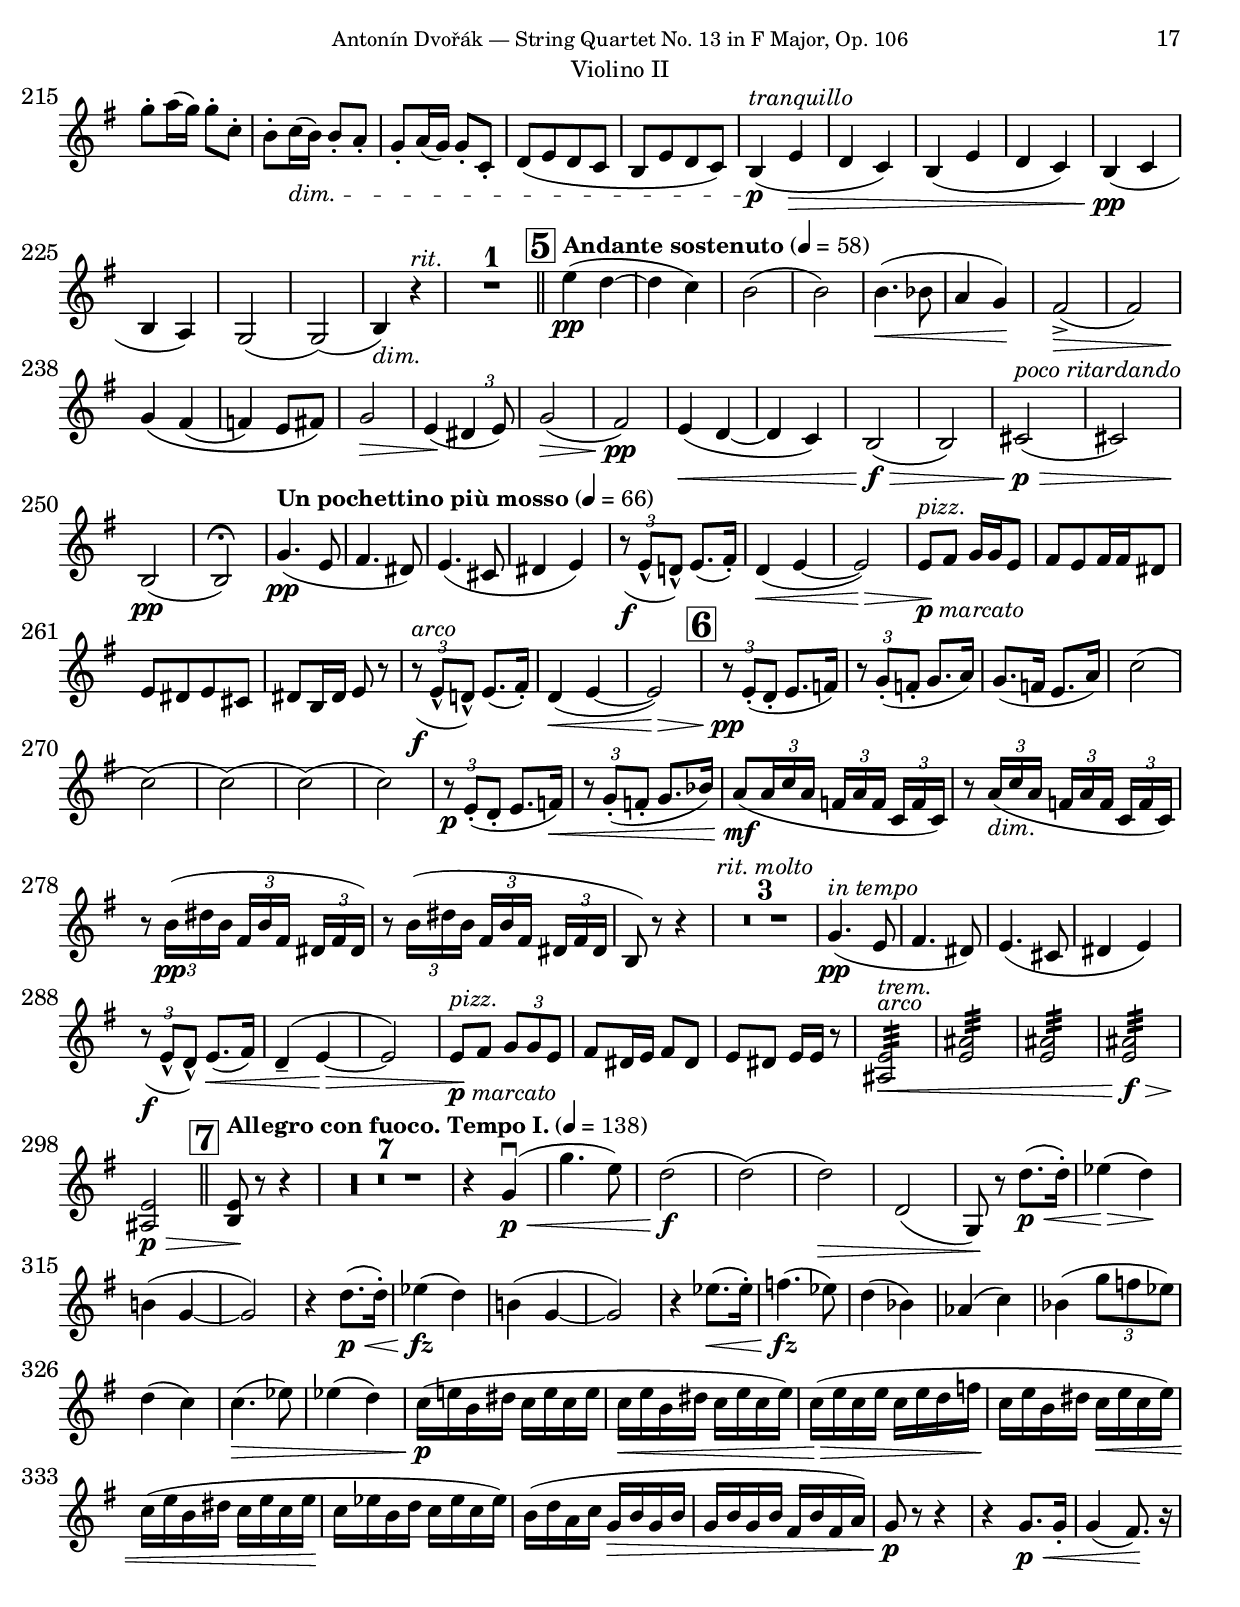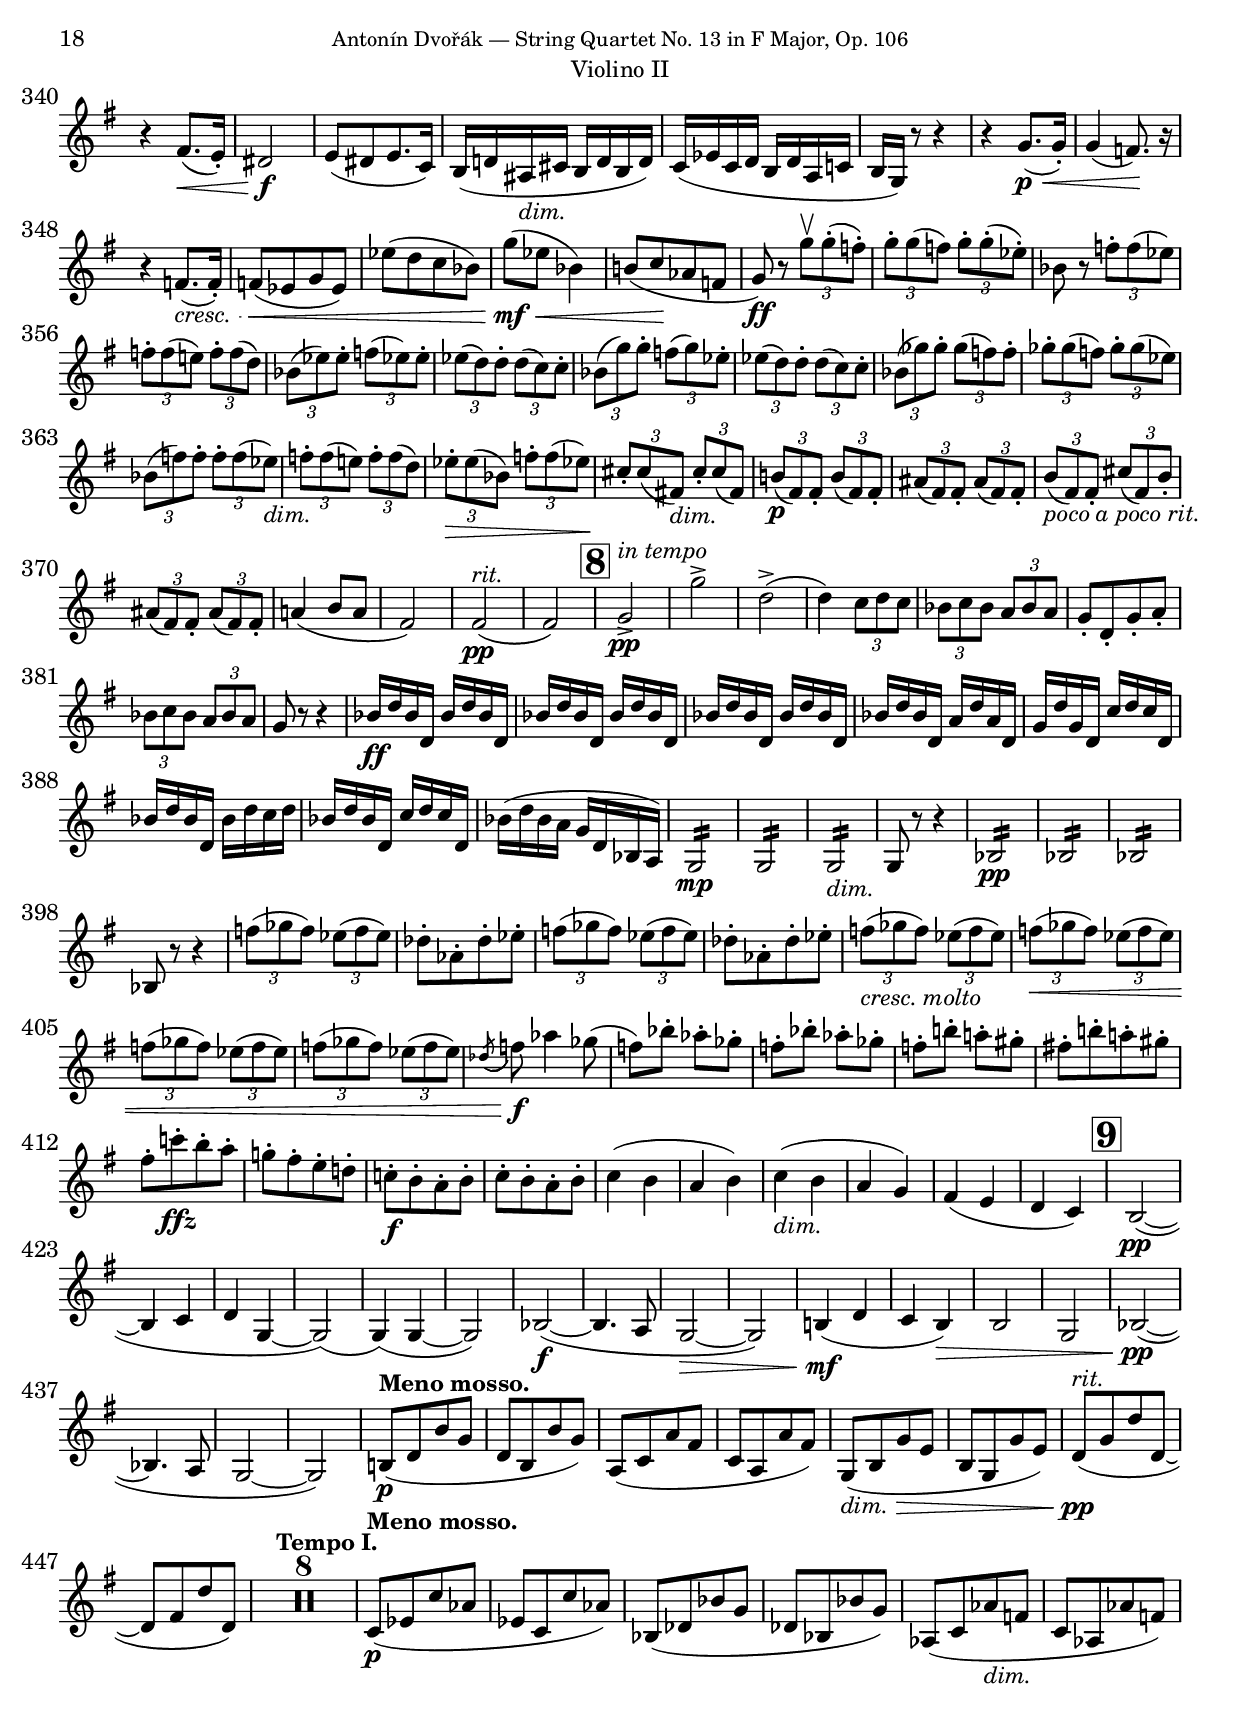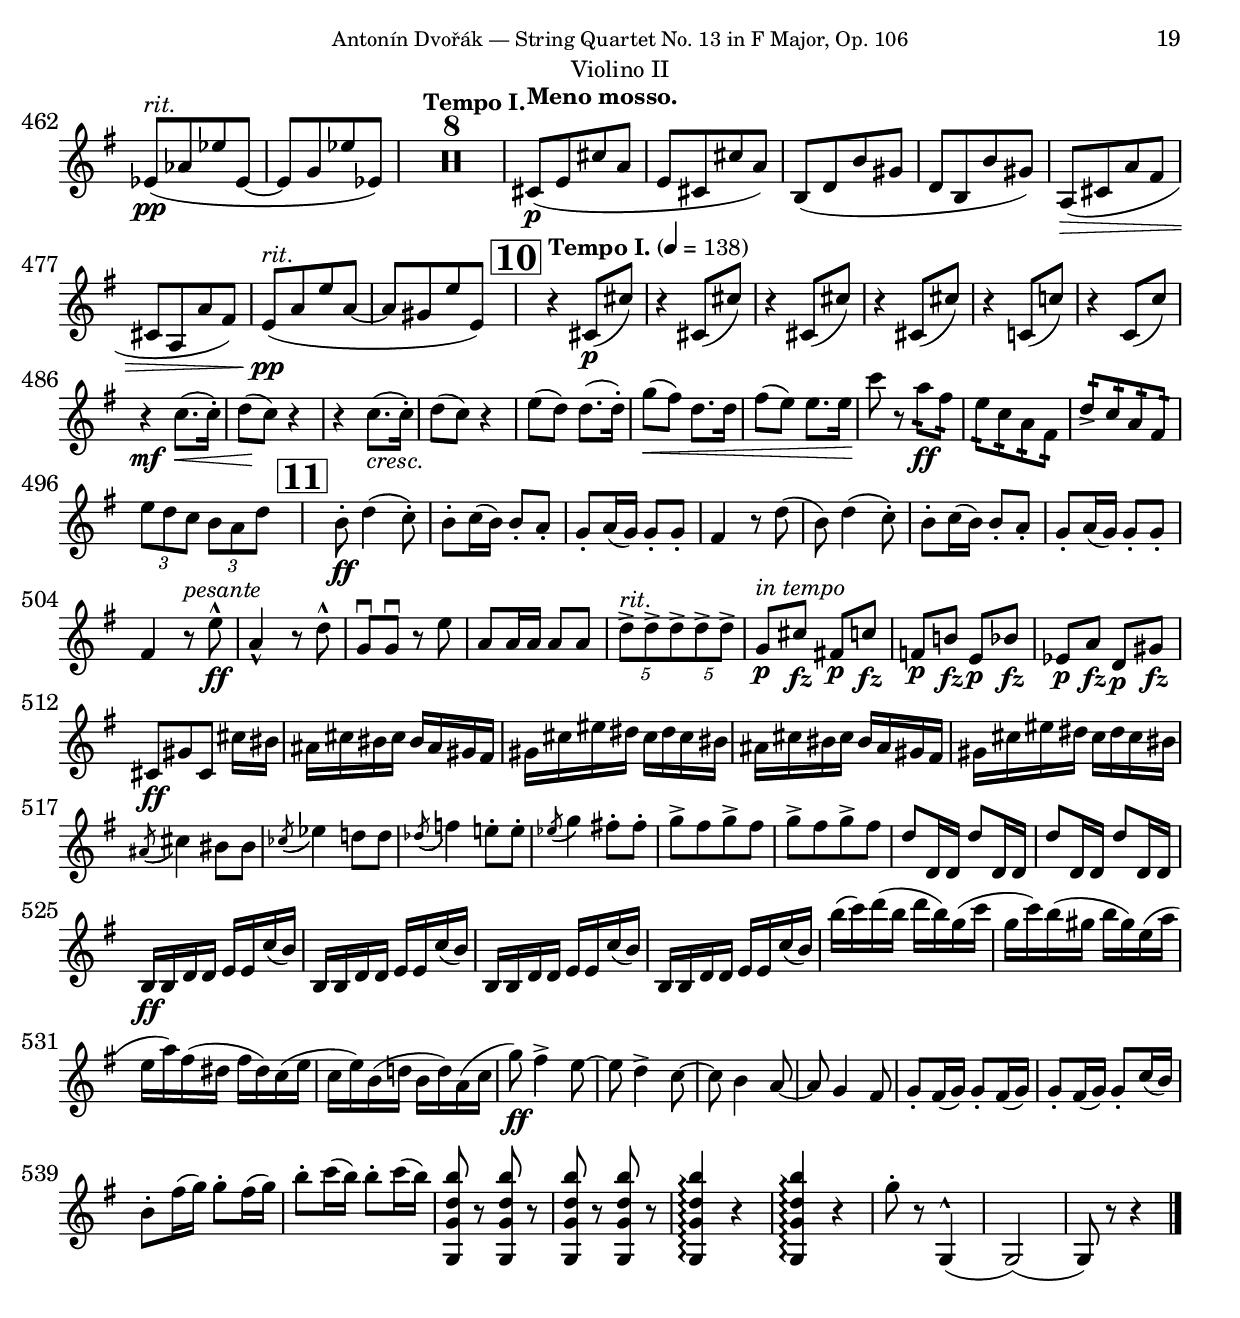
%###############################################################################
%#                                 H E A D E R                                 #
%###############################################################################
%
%  Composer           : Antonín Dvořák (1841 - 1904)
%  work               : String Quartet No. 13 in G Major, Op. 106
%  Source             : Berlin: N. Simrock, 1896. Plate 10684.
%  Type of score      : Score for Violin II
%  Typesetter         : Sébastien MANEN
%  date of initiation : Tuesday 26 July 2022, 09:29
%
%###############################################################################
%#                          I N C L U D E   F I L E S                          #
%###############################################################################
\version "2.22.1"
\include "./00-Common/Quartet_n13_Op106_Header.ily"
%  work        : String Quartet No. 13 in G Major, Op. 106
%  typesetter  : Sébastien MANEN
%  date        : Tuesday 26 July 2022, 09:29
%###############################################################################
%#                          P A P E R   S E C T I O N                          #
%###############################################################################
\paper {
	ragged-last-bottom = ##t
	ragged-bottom = ##t
%	left-margin = 10 \mm
%	annotate-spacing = ##t
%	top-margin = #2
%	first-page-number = 0
%	max-systems-per-page = #1
	markup-system-spacing.basic-distance = #12
	score-markup-spacing.basic-distance = #18
	system-system-spacing.basic-distance = #10
	bookTitleMarkup = \markup {
		\column {
			\vspace #15
			\fill-line {
				\fromproperty #'header:composer
			}
			\vspace #10
			\fill-line {
				\fromproperty #'header:title
			}
			\vspace #10
			\fill-line {
				\fromproperty #'header:subtitle
			}
		}
	}
	oddHeaderMarkup = \markup {
		\on-the-fly \not-first-page \fill-line {
			\null
			\center-column {
				\smaller \fromproperty #'header:subsubtitle
				\fromproperty #'header:instrument
				%\vspace #1
			}
			\fromproperty #'page:page-number-string
		}
	}
	evenHeaderMarkup = \markup {
		\on-the-fly \not-first-page \fill-line {
			\fromproperty #'page:page-number-string
			\center-column {
				\smaller \fromproperty #'header:subsubtitle
				\fromproperty #'header:instrument
				%\vspace #1
			}
			\null
		}
	}
	oddFooterMarkup = \markup {
		\column {
			\fill-line {
				\on-the-fly #(on-page 1) \fromproperty #'header:copyright
			}
		}
	}
}

%  work        : String Quartet No. 13 in G Major, Op. 106
%  typesetter  : Sébastien MANEN
%  date        : Tuesday 26 July 2022, 09:29
%###############################################################################
%#                 T I M E   A N D   T E M P O   S E C T I O N                 #
%###############################################################################
timeMvtI = {
	\time 2/4
}
timeMvtII = {
	\time 3/8
}
timeMvtIII = {
	\time 3/4
}
timeMvtIV = {
	\time 4/4
}

%  work        : String Quartet No. 13 in G Major, Op. 106
%  typesetter  : Sébastien MANEN
%  date        : Tuesday 26 July 2022, 09:29
%###############################################################################
%#                         L A Y O U T   S E C T I O N                         #
%###############################################################################
#(set-global-staff-size 20)
%#(ly:set-option 'debug-skylines #t)
\layout {
	#(layout-set-staff-size 20)
	\set Score.alternativeNumberingStyle = #'numbers
	\set Score.doubleRepeatType = #":|.|:"
	\set Score.markFormatter = #format-mark-box-numbers
	\context {
		\Voice
		\override TupletBracket #'bracket-visibility = ##f
		\override Hairpin.to-barline = ##f
		\override TrillSpanner.bound-details.right.padding = #1
		\override Fingering.avoid-slur = #'around
		\override Arpeggio.padding = #0.25
		\override Script.staff-padding = #'()
		\override Hairpin.height = #0.55
	}
	\context {
		\Staff
		\consists #Measure_counter_engraver
		\override TupletBracket.staff-padding = ##f
		\override Fingering.staff-padding = #'()
		%\override Script.staff-padding = ##f
		\override MultiMeasureRest.space-increment = 1
	}
	\context {
		\Score
		\override RehearsalMark #'font-size = #4
		\override RehearsalMark.extra-spacing-width = #'(-0.3 . 0.3) %0.7
		\override RehearsalMark.outside-staff-priority = ##f
		\override RehearsalMark.extra-spacing-height = #'(-inf.0 . +inf.0)
		\override DynamicTextSpanner.font-size = #0
		\override BarNumber #'font-size = #0.1
		\override MeasureCounter.outside-staff-priority = #390
		\override FootnoteItem #'annotation-line = ##f
	}
}
layoutPart = \layout {
	\compressMMRests
	\compressEmptyMeasures
	\set Voice.restNumberThreshold = #0
}


%  work        : String Quartet No. 13 in G Major, Op. 106
%  typesetter  : Sébastien MANEN
%  date        : Tuesday 26 July 2022, 09:29
%###############################################################################
%#                      S H O R T C U T S   S E C T I O N                      #
%###############################################################################
accelerando = \markup {\italic accelerando}
accel = \markup {\italic accel.}
animato = \markup {\italic animato}
appass = \markup {\italic appass.}
arco = \markup {\italic arco}
atempo = \markup {\italic {a tempo}}
benmarc = \markup {\italic {ben marc.}}
cantabileedespressivo = \markup {\italic {cantabile ed espressivo}}
cantabilemoltoexpress = \markup {\italic {cantabile e molto express.}}
cant = \markup {\italic {cant.}}
conforza = \markup {\italic {con forza}}
consentimentomoltocantabile = \markup {\italic {con sentimento e molto cantabile}}
crescmarkup = \markup {\italic cresc.}
crescmolto = \markup {\italic {cresc. molto}}
detache = \markup {\italic {détaché}}
dimin = \markup {\italic dimin.}
dimmarkup = \markup {\italic dim.}
dolce = \markup {\italic {dolce}}
espressivomarkup = \markup {\italic {espressivo}}
espress = \markup {\italic {espress.}}
express = \markup {\italic {express.}}
grandioso = \markup {\italic grandioso}
intempoconsentimentomoltocantabile = \markup {\italic {in tempo con sentimento e molto cantabile}}
intempo = \markup {\italic {in tempo}}
legato = \markup {\italic legato}
leggiero = \markup {\italic leggiero}
marcatissimo = \markup {\italic marcatissimo}
marcatosemprelegato = \markup {\italic {marcato e sempre legato}}
marc = ^\markup {\italic marc.}
moltoappassionato = \markup {\italic {molto appassionato}}
moltoexpress = \markup {\italic {molto express.}}
moltorit = \markup {\italic {molto rit.}}
morendo = \markup {\italic {morendo}}
nonlegato = \markup {\italic {non legato}}
pesante = \markup {\italic pesante}
pizz = \markup {\italic pizz.}
pocoapocoanimato = \markup {\italic {poco a poco animato}}
pocoapococrescendostringendo = \markup {\italic {poco a poco cresc. e stringendo}}
pocoapocopiuanimato = \markup {\italic {poco a poco più animato}}
pocomarcato = \markup {\italic {poco marcato}}
pocoritardando = \markup {\italic {poco ritardando}}
pocoritard = \markup {\italic {poco ritard.}}
pocorit = \markup {\italic {poco rit.}}
risoluto = \markup {\italic risoluto}
ritard = \markup {\italic ritard}
rit = \markup {\italic rit.}
ritmolto = \markup {\italic {rit. molto}}
sempredim = \markup {\italic {sempre dim.}}
simile = \markup {\italic simile}
string = \markup {\italic string.}
sulD = \markup {sul D.}
sulG = \markup {sul G.}
ten = \markup {\italic {ten.}}
tranquillo = \markup {\italic tranquillo}
trem = \markup {\italic {trem.}}
unpocoritardando = \markup {\italic {Un poco ritardando}}
unpocoritard = \markup {\italic {Un poco ritard.}}


fbenmarcato = \markup {\dynamic f \italic {ben marcato}}
fconforza = \markup {\dynamic f \italic {con forza}}
fdim = \markup {\dynamic f \italic dim.}
ffbenmarcato = \markup {\dynamic ff \italic {ben marcato}}
ffdetache = \markup {\dynamic ff \italic détaché}
fffgrandioso = \markup {\dynamic fff \italic grandioso}
fffmaestoso = \markup {\dynamic fff \italic maestoso.}
ffgrandioso = \markup {\dynamic ff \italic grandioso}
ffmaestoso = \markup {\dynamic ff \italic {maestoso.}}
ffpesante = \markup {\dynamic ff \italic pesante}
ffrisoluto = \markup {\dynamic ff \italic risoluto}
ffzdetache = \markup {\dynamic ffz \italic détaché}
ffzferoce = \markup {\dynamic ffz \italic feroce}
fpsempredim= \markup {\dynamic fp \italic {sempre dim.}}
fzcresc= \markup {\dynamic fz \italic cresc.}
fzcrescstring= \markup {\dynamic fz \italic {cresc. e string.}}
fzdim= \markup {\dynamic fz \italic {dim.}}
fzmarcato= \markup {\dynamic fz \italic marcato}
fzmarc= \markup {\dynamic fz \italic marc.}
fzmarkup = \markup {\dynamic fz}
fzpocoapococrescstringendo= \markup {\dynamic fz \italic {poco a poco cresc. e stringendo}}
fzpocoapocorit= \markup {\dynamic fz \italic {poco a poco rit.}}
fzrisoluto= \markup {\dynamic fz \italic risoluto}
mfanimato = \markup { \dynamic mf \italic animato}
mfcresc = \markup { \dynamic mf \italic cresc.}
mfleggiero = \markup { \dynamic mf \italic leggiero}
mfpesante = \markup { \dynamic mf \italic pesante}
mfpocoapocoanimato = \markup { \dynamic mf \italic {poco a poco animato}}
mfpocoapocopiuanimato = \markup { \dynamic mf \italic {poco a poco più animato}}
mpspiccato = \markup { \dynamic mp \italic spiccato}
pcresc = \markup { \dynamic p \italic cresc.}
pdim = \markup { \dynamic p \italic dim.}
pespressioso = \markup { \dynamic p \italic espressioso}
pespressivo = \markup { \dynamic p \italic espressivo}
pintempo = \markup { \dynamic p \italic {in tempo}}
piuf = \markup {\italic {più} \dynamic f}
piup = \markup {\italic {più} \dynamic p}
pleggiero = \markup { \dynamic p \italic leggiero}
pmarcato = \markup { \dynamic p \italic {marcato}}
pmoltocantabile = \markup { \dynamic p \italic {molto cantabile}}
ppmoltocantabile = \markup { \dynamic pp \italic {molto cantabile}}
ppnonlegato = \markup { \dynamic pp \italic {non legato}}
pppocorit = \markup { \dynamic pp \italic {poco rit.}}
pprit = \markup { \dynamic pp \italic {rit.}}
ppsemplice = \markup { \dynamic pp \italic {semplice}}
pptranquillo = \markup { \dynamic pp \italic {tranquillo}}



ffz = #(make-dynamic-script "ffz")
mffz = #(make-dynamic-script "mffz")
cres = #(make-music 'CrescendoEvent
             'span-direction START
             'span-type 'text
             'span-text "cresc.")
moltocresc = #(make-music 'CrescendoEvent
             'span-direction START
             'span-type 'text
             'span-text "molto cresc.")
pocoapocorit = #(make-music 'CrescendoEvent
             'span-direction START
             'span-type 'text
             'span-text "poco a poco rit.")
pocoapococresc = #(make-music 'CrescendoEvent
             'span-direction START
             'span-type 'text
             'span-text "poco a poco cresc.")
dimi = #(make-music 'DecrescendoEvent
             'span-direction START
             'span-type 'text
             'span-text "dim.")
dimin = #(make-music 'DecrescendoEvent
             'span-direction START
             'span-type 'text
             'span-text "dimin.")
crescpocoapocostringendo = #(make-music 'CrescendoEvent
             'span-direction START
             'span-type 'text
             'span-text "cresc. poco a poco e stringendo")
stringcresc = #(make-music 'CrescendoEvent
             'span-direction START
             'span-type 'text
             'span-text "string. cresc.")
pocoapococrescendostringendo = #(make-music 'CrescendoEvent
             'span-direction START
             'span-type 'text
             'span-text "poco a poco crescendo e stringendo")


%\include "./00-Common/Quartet_n13_Op106_Format_Part02_ViolinII.ily"
%  work        : String Quartet No. 13 in G Major, Op. 106
%  typesetter  : Sébastien MANEN
%  date        : Tuesday 26 July 2022, 09:29
%###############################################################################
%#                       T E M P I  C O N D U C T O R S                        #
%###############################################################################
tempiMvtI = {
	\tempo "Allegro moderato" 4 = 88
}
tempiMvtII = {
	\tempo "Adagio ma non troppo" 8 = 63
}
tempiMvtIII = {
	\tempo "Molto vivace" 2. = 92
}
tempiMvtIV = {
	\tempo "Andante sostenuto" 4 = 58
}
%###############################################################################
%#                            T E M P I   P A R T S                            #
%###############################################################################
tempiPartMvtI = {
	
}
tempiPartMvtII = {
	
}
tempiPartMvtIII = {
	
}
tempiPartMvtIV = {
	
}

%\include "/media/Documents/Partitions/lilypond/markup.ly"
%  work        : String Quartet No. 13 in G Major, Op. 106
%  typesetter  : Sébastien MANEN
%  date        : Tuesday 26 July 2022, 09:29
%###############################################################################
%#                          M U S I C   S E C T I O N                          #
%###############################################################################
musicViolinIIMvtI = \relative c {
	\key g \major
	\clef treble
	\partial 16 { b''16\p }
% mesure 1 à 5
	d8-- r16 b d8-- r16 b\<
	d32( e d e d\! e d) r r4
	R2*1
	b,8\f[ c b c]
	b r r8. b'16\p
% mesure 6 à 10
	g'8-- r16 b, g'8-- r16 b,
	g'32(\< a g a g a g)\! r r4
	R2*1
	b,,16\f b8 b b b16
	b4 r8. e16_\ffpesante
% mesure 11 à 15
	c'8-- r16 e, c'8-- r16\< e,
	c'4\fz-^ r8. e,16
	c'8-- r16 e, c'8-- r16\< e,
	c'4\fz r8.\< a16
	d8--\! r16 a d8-- r16\< a
% mesure 16 à 20
	d4\fz-^ r8. a16
	<dis fis>4.\ff dis8~(
	dis c!4) a16\( g
	fis8[ g( fis e)\)]
	dis16( e c!8 b ais)
% mesure 21 à 25
	b8.\fz\> ais16( b8.) ais16(
	b2\ff)(
	b)(
	b)(_\dimi
	b)(\> \mark \default
% mesure 26 à 30
	b)(\pp
	b4) r
	R2*1
	r4 r8. d'16\p
	g-. fis-. g-. e-. fis-. e-. fis-. d-.
% mesure 31 à 35
	e-. dis-. e-. fis-. dis8 r
	R2*2
	
	r4 r8 \times 2/3 {b16([\f cis b]}
	\times 2/3 {ais[ gis ais]} \times 2/3 {b[ gis ais]} b8) r
% mesure 36 à 40
	r4 r8 \times 2/3 {b16( cis b}
	\times 2/3 {ais[ gis ais]} \times 2/3 {b[ gis ais]} b8) ais-.\noBeam
	b8.\ff-+-.( ais16-.) b8-.( ais-.)
	b8.-+-.( ais16-.) b8-.( gis-.)
	a!8.-+-.( gis16-.) a8-.( gis-.)
% mesure 41 à 45
	a8.-+-.( gis16-.) a8 a
	g!-. g-. fis-. fis-.
	e-. e-. d-. cis-.
	d8(-> e16) r e8->( g16) r
	e8->( d16) r r8 d-.
% mesure 46 à 50
	d( e) e16( g) g( c)
	b( c!) c( fis) fis( a) a( d) \mark \default
	b,8->\ff( d16) r d8->( g16) r
	d8( b) <d, b'> d'-. 
	g8.\fz->( fis16) g8(-. b-.)
% mesure 51 à 55
	g8.\fz->( fis16) g8(-. b-.)
	\times 2/3 {g16[( b g]} \times 2/3 {d[ g d])} \times 2/3 {b[( g b]} \times 2/3 {a[ fis a])}
	\acciaccatura g8 e'([ d c)] g'-.
	\times 2/3 {g16[( b g]} \times 2/3 {d[ g d])} \times 2/3 {b[( g b]} \times 2/3 {a[ fis a])}
	\acciaccatura g8 e'([ d c)] e(\fz\<
% mesure 56 à 60
	g[ d b]\!) ais'\fz(\<
	b[ g d]\!) cis\fz(
	d8.\ff) b16( d8.) b16(
	d8.) b16( d8.) b16(
	ees2)_\ffzferoce\downbow
% mesure 61 à 65
	<ees, g >\fz\downbow
	<ees ees'>\ffz\downbow
	<b! b'!>\ffz\downbow
	<g g'>\ffz\downbow
	<g ees'>\downbow
% mesure 66 à 70
	<aes ees'>\downbow_\dimi
	c2\downbow\!
	g'4(\p^\express b,!)
	<<{e!4( \times 2/3 {fis8 e d)}}\\{c2}>>
	g'4( << b,) {s8\dimi s\!}>>
% mesure 71 à 74
	<<{e4(\! \times 2/3 {fis8 e d)}}\\{c2}>>
	<c e>4(\pp \times 2/3 {fis8 e d)}
	<c e>4( \times 2/3 {fis8 e d)}
	c'8 r r4
% mesure 75 à 80
	R2*6 \mark \default
% mesure 81 à 85
	bes2\p\<(
	bes)
	bes16\!( g bes8~ bes16 a g f)
	f2(
	f8) bes4(_\cres c8~\!
% mesure 86 à 90
	c\<[ bes) d( f,]
	bes\mf d,) f( d16 ees)
	f8(\> f'~ f16 d bes f)
	\times 2/3 {r8\p d-.^\express( c-.} \times 2/3 {d4 ees8)}
	\times 2/3 {r8 f-.(\< e!-.} \times 2/3 {f4 g8)\!}
% mesure 91 à 95
	\times 2/3 {r8 a( g)} \times 2/3 {a4\f\<( c8)}
	\times 2/3 {bes(\prall\! a g} f4)(
	\times 2/3 {f8) g( f} ees4)
	\times 2/3 {r8 d(\< c} \times 2/3 {d4 ees8)}
	\times 2/3 {r8 \acciaccatura g8 fis( e! } \times 2/3 {fis bes d,)}
% mesure 96 à 100
	\times 2/3 {d(\f ees d} c4)
	\times 2/3 {bes8( c bes} a4)
	d16( f ees d) c4\dimi
	bes16(\! d c bes) a4
	\times 2/3 {g'8\mp( aes g} f4
% mesure 101 à 105
	\times 2/3 {ees8 f ees} d4)
	\times 4/5 {g16_\dimi( a!\! bes a g} f4)
	ees16( g f ees) \times 2/3 {d4 ees8}
	ees16(\> g f ees \times 2/3 {d4 ees8)}
	\times 2/3 {d4( ees8)} \times 2/3 {d4( ees8)}
% mesure 106 à 110
	ees2(\pp^\pocorit
	e!) \mark \default
	\times 4/6 {dis16^\intempo( fis b!\< fis dis fis} \times 4/6 {b fis dis fis b fis)}
	\times 4/6 {b( fis dis' b fis b} \times 4/6 {fis\! b fis b dis b)}
	\times 4/6 {fis( b cis b fis b} \times 4/6 {cis ais_\cres fis\! ais dis cis)}
% mesure 111 à 115
	\times 4/6 {b( fis cis' fis, b fis} \times 4/6 {ais fis ais cis ais fis)}
	\times 4/6 {dis_\piuf( fis b fis dis fis} \times 4/6 { b fis dis fis b fis)}
	\times 4/6 {b(\< fis dis' b fis b} \times 4/6 {fis b fis b dis b)}
	\times 2/3 {ees8->\ff f, e!} \times 2/3 {f4( g8)}
	\times 2/3 {a4( bes8)} \times 2/3 {c4( d8)}
% mesure 116 à 120
	<g, ees'>8\f r \times 4/6 {r8 a16\f( e! f bes)}
	\times 4/6 {r8 c16(\< g aes d)} \times 4/6 {r8 ees16( b! c f)}
	\times 4/6 {r8 ges16( d ees a)} \times 4/6 {r8 bes16( fis! g c)}
	<d,, d' d'>8\ff <bes' d>4.
	<d, d' d'>8 <bes' d>4.
% mesure 121 à 125
	\times 4/6 {<bes d>8 bes16 bes a a} \times 4/6 {bes bes d d fis,! fis}
	\times 4/6 {fis! fis bes bes d, d} \times 4/6 {fis! fis bes, bes d d} \mark \default
	<bes d>2\ffz->
	<b! d>\ffz->
	<c a'>\ffz->_\dimi
% mesure 126 à 130
	<c a'>\fz->
	ees4.\mf( d8)
	c4.( f8)
	f4 fis~
	fis_\dimi g~\!
% mesure 131 à 135
	g cis,~
	cis d
	c\pp( bes
	c2)
	d8\<( bes'4\> bes,8)\<
% mesure 136 à 140
	bes4( ees)
	e!\mf( ees
	d! des)
	c(\> b!
	d\dimi c)\!
% mesure 141 à 145
	<bes d>8\p r r4
	r8 \times 2/3 {f'16([ bes f]} \times 2/3 {d[ f d]} \times 2/3 { bes[ d bes])}
	d8 r r4
	r8 \times 2/3 {bes'16\>([ d bes]} \times 2/3 { fis![ bes fis]} \times 2/3 { d[ fis d])}
	<g b!>8\pp--[ r16 d16] g8[-- r16 d]
% mesure 146 à 150
	<g c>8--[ r16 e!] g8[-- r16 c]
	ees8[ r16 g,] c8[ r16 g]
	bes8[ r16 g_\cres]( \times 2/3 {g'8\! f-. ees-.)}
	d8->\f d,16\< d d'8-> d,16 d
	ees'8-> ees,16 ees ees'8-> ees,16 ees 
% mesure 151 à 155
	d'\ff d( f) f( f) f( bes) bes-.
	bes8 r <d,, bes' bes'> r
	<ees bes' g'>-^ r r4
	<f ees'>8 r r4
	bes8_\ffrisoluto( c16)  r c8( d16) r
% mesure 156 à 160
	c8( bes) r f'-.
	bes8.->( a16) bes8(-. d-.)
	bes8.( a16-.) bes8-.( c,!-.)
	bes8.\fz a16 bes8_\dimi c\!
	bes8. a16 bes8 c,
% mesure 161 à 165
	bes16\mp[ bes r a] bes[\> bes r a]
	bes[ bes r a] bes[ bes r a] \mark \default
	bes2\p\>(
	bes)(
	bes)( 
% mesure 166 à 170
	bes)(\pp
	bes8) r r4
	R2*1
	fis'8(\pp gis16) r gis8( ais16) r
	gis8( fis) r cis'
% mesure 171 à 175
	ais8. gis16 ais8 r
	r4 r8 cis\p--
	ais8. gis16 ais8 r
	r4 r8. e'16
	cis8. bis16 cis8 r16 e
% mesure 176 à 180
	cis-. bis-. cis-._\cres e-.\! ais,-. gisis-. ais-. cis-.
	\acciaccatura b,8 <e b'>2\fp\>-^
	r4\! <fis b>8->\mf <b, e>->_\marc
	r8 \times 2/3 {e'16\fz([\> b' e,]} \times 2/3 {b[ e b]} \times 2/3 {e,[ b' e,]\!)}
	r8 \times 2/3 {e'16\fz([\> b' e,]} \times 2/3 {b[ e b]} \times 2/3 {e,[ b' e,]\!)}
% mesure 181 à 185
	<b' b'>2\fz
	r4 <fis b>8\f-> <b, e>->
	r8 \times 2/3 {b'16[ e b]} \times 2/3 {e,[\< b' e,]} \times 2/3 {b[ e b]}
	r8 \times 2/3 {e'16[ b' e,]} \times 2/3 {cis[ e cis]} \times 2/3 {b[ cis b]} \mark \default
	b8(\f cis16) r cis8( d!16) r
% mesure 186 à 190
	cis8( b) r8. gis'16(
	b,8.)\fz ais16-. b8-.[ r16 d!16](
	eis,8.)\fz disis16 eis8[ r16 cis'16]
	cis8\ff r r cis
	b'8.\fz( ais16) ais8.( gis16)
% mesure 191 à 195
	d!2
	b'8.\fz( ais16) ais8.( gis16)
	\times 4/6 {fis,!16\ff\<( b) b b b b} \times 4/6 {b( fis') fis fis fis fis\!}
	\times 4/6 {fis( b) b b b b} \times 4/6 {b( b,) b b b b}
	fis'8\prall[ r16. fis,32] fis'8\prall[ r16. fis,32] 
% mesure 196 à 200
	fis'4.-^ r8
	r \times 2/3 {dis16_\ffdetache[ a' dis,]} \times 2/3 {a[ dis a]} \times 2/3 {dis,[ a' dis,]}
	r8 \times 2/3 {dis'16\ff[ a' dis,]} \times 2/3 {a[ dis a]} \times 2/3 {dis,[ a' dis,]}
	r8^\legato \times 2/3 {a'16[( dis a]} \times 2/3 {dis,[ a' dis,]} \times 2/3 {a[ dis a])}
	r8 \times 2/3 {a'16[( dis a]} \times 2/3 {dis,[_\dimi a'\! dis,]} \times 2/3 {a[ dis a])}
% mesure 201 à 205
	R2*1
	\grace {c16[( d]} ees2\fp)
	R2*1
	\grace {c16[( d]} ees2\fp)
	r4 d'8\mf( ees16) r
% mesure 206 à 210
	r4 bes8( c16)_\dimi r\!
	r4 g8(\> a16) r
	r4 d,8( ees16) r\! \mark \default
	r4 r8 \times 2/3 {bes'16[_(_\leggiero d bes]}
	\times 2/3 {g[ bes g]} \times 2/3 {d[ g d]} \times 2/3 {bes[ d bes]} g16) r
% mesure 211 à 215
	r4 r8 \times 2/3 {bes'16[_(\> d bes]^\dimmarkup}
	\times 2/3 {g[ bes g]} \times 2/3 {d[ g d]} \times 2/3 {bes[ d bes]} g16)\! r
	r4 r8 \times 2/3 {bes'16[_(_\pp des bes]}
	\times 2/3 {g[ bes g]} \times 2/3 {e![ g e]} \times 2/3 {bes[ des bes]} g16) r
	r4 r8 \times 2/3 {bes'16[_(_\pp des bes]}
% mesure 216 à 220
	\times 2/3 {g[ bes g]} \times 2/3 {e![ g e]} \times 2/3 {bes[ des bes]} g16) r
	\set doubleSlurs = ##t <ees' des'>2\pp\dimi(
	<ees des'>)(\!
	<ees des'>)(
	<ees des'>) \set doubleSlurs = ##f
% mesure 221 à 225
	\times 2/3 {r8\ppp c'(-. bes-.} \times 2/3 {c4 des8)}
	\times 2/3 {r8 ees( des} \times 2/3 {ees4 f8)}
	aes2(
	aes)
	\times 2/3 {r8 aes( g} \times 2/3 {aes4 bes8)}
% mesure 226 à 230
	\times 2/3 {r8 c( bes} \times 2/3 {c4 des8)}
	ees2_\cres(
	ees)\!
	\times 2/3 {r8 e,!(\< dis} \times 2/3 {e4 fis8)}
	\times 2/3 {r8 gis( fis} \times 2/3 {gis4 a!8)}
% mesure 231 à 235
	<e gis>8\mf( <fis a>16_\mfpesante)\! r <fis a>8( <gis! b>16) r
	<fis a>8( <e gis>_\cres) r4\!
	<cis eis>8( <dis fis>16) r <dis fis>8( <eis gis>16) r
	<dis fis>8( <cis eis>16) r r4 \mark \default
	a8(_\piuf b16) r16 b8(\fz cis16) r
% mesure 236 à 240
	b8(\fz cis16) r cis8(\fz d16) r
	cis8(_\cres d16)\! r d8( e16) r
	d8( e16) r e8( fis16) r
	e\fz->-. fis-. fis-. g-. e->-. fis-. fis-. g-.
	e\fz->-. fis-. fis-. g-. e->-. fis-. fis-. g-.
% mesure 241 à 245
	g'4.\ff \times 2/3 {fis16 fis fis}
	\times 2/3 {e8.:16[} \times 2/3 {d:} \times 2/3 {cis:} \times 2/3 {b:]}
	\times 2/3 {a:[} \times 2/3 {g:} \times 2/3 {fis:} \times 2/3 {e:]}
	\times 2/3 {d:[} \times 2/3 {cis:} \times 2/3 {b:} \times 2/3 {ais:]}
	\times 2/3 {d:[\fz} \times 2/3 {cis:} \times 2/3 {b:\fz} \times 2/3 {ais:]}
% mesure 246 à 250
	\times 2/3 {d:[\fz} \times 2/3 {cis:} \times 2/3 {b:\fz} \times 2/3 {ais:]}
	\times 2/3 {e':[\fz} \times 2/3 {d:} \times 2/3 {cis:\fz} \times 2/3 {b:]}
	\times 2/3 {fis':[\fz} \times 2/3 {e:} \times 2/3 {d:\fz} \times 2/3 {cis:]}
	g'16_\pesante fis e d cis b a g
	fis4( e8.)\noBeam g'16(\<
% mesure 251 à 255
	b)\fz a g fis e d cis b
	a4( g8.)\< g'16(
	d')\fz cis b a g fis e d 
	d' cis b a g fis e d
	fis'8([ e d c!)]
% mesure 256 à 260
	b([\fz a g fis)]
	d'([ c!_\dimi b\! a]
	d[ c b a)]
	b4(\p a\>
	b a)
% mesure 261 à 265
	b,(\pp^\rit a
	b a) \mark \default
	g2\pp^\intempo(^\sulD
	g8)\<[ a( b d)]
	d4.\> d,8(\pp
% mesure 266 à 270
	\times 2/3 {g16[ b g]} \times 2/3 {a[ c a]} \times 2/3 {g[ b g]} \times 2/3 {fis[ a fis])}
	g2(
	g)(^\cant
	g8)(\<[ b dis e)]
	e4.\> e,8\pp(
% mesure 271 à 275
	\times 2/3 {g16[ b g]} \times 2/3 {a[ c a]} \times 2/3 {g[ b g]} \times 2/3 {fis[ a fis]}
	b4) r
	R2*1
	r8 \times 2/3 {c16[(_\pocoapococresc e\! c]} \times 2/3 {g[ c g]} \times 2/3 {e[ g e]}
	c8) r r4
% mesure 276 à 280
	r8 \times 2/3 {c'16[( e c]} \times 2/3 {g[ c g]} \times 2/3 {e[ g e]}
	c8) r r4
	r8 \times 2/3 {e'16[( a e]} \times 2/3 {c[ e c]} \times 2/3 {a[\< c a])}
	r8 \times 2/3 {ees'16[( c' ees,]} \times 2/3 {c[ ees c]} \times 2/3 {a[ c a]\!)}
	r8 \times 2/3 {ees'16[( c' ees,]} \times 2/3 {c[ ees c]} \times 2/3 {a[ c a])}
% mesure 281 à 285
	ges'4._\fzrisoluto f8[(\<
	ees]) des[(\< c)]\! r
	r8.\f a,!16-.[ ges'8->] r16 f
	ges(\< f e f a c ees ges)
	des4.\fz r16 d,![
% mesure 286 à 290
	ces'8->] r r bes[\<(
	aes)] ges'([\< f)] bes,(\<
	aes) r\! r4
	fes'4.\ff r16 g,-.
	fes'8-^ r r ces([\<
% mesure 291 à 295
	bes)] ees,([\< des)] ces'([\<
	bes]) r\! r4
	\set doubleSlurs = ##t <gis, e'!>2\f(
	e'4 dis) \set doubleSlurs = ##f
	e^( gis,_\dimi
% mesure 296 à 300
	cis\! \times 2/3 {dis8 cis b)}
	gis'2\((_\dimi
	aes4)\> g!\)\!
	aes( c,\>
	f \times 2/3 {g8 f ees)\!} \mark \default
% mesure 301 à 305
	g2(\p
	fis!)(\>
	fis)(
	fis)\!
	g16\pp( b g b g b g b
% mesure 306 à 310
	g b g b g b g b)
	fis( a fis a fis a fis a
	g b g b fis a fis a)
	g( b g b g b g b)
	g( b g_\cres b\! g b g b)
% mesure 311 à 315
	g(\< b g b g b g b)
	fis( a fis a g\! b g b)
	\times 4/6 {b,\mf( d g d b d} \times 4/6 {g d b d g d)}
	\times 4/6 {d( g b g d g} \times 4/6 {b g d g b g)}
	\times 4/6 {d( g a g d g} \times 4/6 {a fis d fis b a)}
% mesure 316 à 320
	\times 4/6 {g( d a' d, g d} \times 4/6 {fis d fis a fis d)}
	\times 4/6 {b'( d g d b' d,} \times 4/6 {g d b' d, g d)}
	\times 4/6 {d( g b g d g} \times 4/6 {d g d g b g)}
	c(_\cres g)\! g( e) f( g) g( a)
	c( g) g( e) f( g) g( a)
% mesure 321 à 325
	\times 2/3 {g8_\fzmarc-.( c,-. b-.)} \times 2/3 {c4( d8-.)}
	\times 2/3 {e4( fis8-.)} \times 2/3 {g4\<( a16 b)}
	\times 2/3 {g8\fz r r} \times 2/3 {r fis,16( c d g)}
	\times 4/6 {r8 a16( e f b)} \times 4/6 {r8 c16( gis a d)}
	\times 4/6 {r8 e16( b c fis)} \times 4/6 {r8 g16( dis e a)}
% mesure 326 à 330
	\times 2/3 {<d,, b' b'>8-> <g b>4(} <g b>4)
	\times 2/3 {<b g'>8-> <g b>4(} <g b>4)(
	<g b>8) r r4
	\times 4/6 {r8 g'16\ff g b, b} \times 4/6 {dis dis g, g b b}
	<b, dis>2\fz\downbow
% mesure 331 à 335
	<b dis>2\fz\downbow
	<b fis'>2\fz\downbow\>
	<c! fis>2\downbow\!_\dimi \mark \default
	c'4.\mf-+(\! b8)
	a4.(\< d8)
% mesure 336 à 340
	d4\f\( dis(
	dis) e\)(_\dimi
	e)\! ais,\p\>\((
	ais) b\)
	a!(\!_\pptranquillo g
% mesure 341 à 345
	a2)
	b8(\< g'4\> g,8)
	g4(\< c)
	cis( c\!_\mfanimato
	b bes)_\dimi
% mesure 346 à 350
	a(\< gis
	b\> a)
	\tempo "Tempo I." g!8\p r r4
	r8 \times 2/3 {d'16[( g d]} \times 2/3 {b[ d b]} \times 2/3 {g[ b g]}
	b8) r r4_\dimi
% mesure 351 à 355
	r8\! \times 2/3 {g'!16[( b g]} \times 2/3 {dis[ g dis]} \times 2/3 {b[ dis b])}
	<e gis>8\pp[ r16 b-.] e8-.[ r16 b-.]
	a'8[ r16 cis,] e8[ r16 a]
	cis8[_\moltocresc r16\! e,] a8[ r16 cis]
	c!8[\< r16 c]( \times 2/3 {e8) d-. c-.}
% mesure 356 à 360
	b8\!_\mfcresc r16 b[ g8\!] r16 b
	<b, g'>8 r r4
	g8\f-> b,16 b g'8-> b,16 b
	g'8-> e16-. e-. c'8 a16 a
	b b_\cres( d)\! d( d) d( g) g
% mesure 361 à 365
	<b, g'>8\ff r <g g'> r
	<g g'> r8 r4
	<d a' fis'>8 r r4 \mark \default
	g'8 d16 d b8 d16 d
	<b g'>8 r r4
% mesure 366 à 370
	g'8 e16 e b8 e16 e
	<b g'>8 r r4
	\times 2/3 {fis'16\ff( d b)} fis8 r4
	\times 2/3 {g'16[_\detache e c]} \times 2/3 {d[ b g]} \times 2/3 {e'[ c g]} \times 2/3 {c[ a fis]}
	<d b'>8-> r16 d-.[ <d b'>8]-. r16 d
% mesure 371 à 375
	<d b'>8\noBeam \times 2/3 {g16\fz[ b g]} \times 2/3 {d[ g d]} \times 2/3 {b[ d b]}
	<gis' b>8-. r16 b,[ <gis' b>8] r16 b,
	<gis' b>8 \times 2/3 {gis16\fz[ b gis]} \times 2/3 {e[ gis e]} \times 2/3 {b[ e b]}
	<gis' e'>8 \times 2/3 {cis16\ffz[ e cis]} \times 2/3 {gis![ cis gis]} \times 2/3 {e[ gis e]}
	cis'16\ff cis( d) d( a') a( g) g(
% mesure 376 à 380
	fis) fis( g) g( ees) ees( d) d(
	c) c( b) b( a) a( ais) ais(
	b8) r c r
	<d, b'>8\ff <d d'>16 <d d'> <d b'>8 <d d'>16 <d d'>
	<d b'>8 <d d'>16 <d d'> <d b'>8 <d d'>16 <d d'>
% mesure 381 à 385
	<d b'>8 <d d'>16 <d d'> <d b'>8 <d d'>16 <d d'>
	<d b'>8 <d d'>16 <d d'> <d b'>8 <d d'>16 <d d'>
	\tempo "Meno mosso." g8_\fffmaestoso( a16) r <> a8( b16) r
	a8( g) r d'-.
	b8.-> a16 b8-. fis'-.
% mesure 386 à 390
	g8.-> fis16 g8-. e-.
	f8. e16 fis4(\startTrillSpan
	fis2)\stopTrillSpan
	<d, b' g'>8\noBeam^\intempo <d b'>-.[ <d b'>-. <d b'>-.]
	<d b'>-.[ <d b'>-. <d b'>-.] g'16-. g-.
% mesure 391 à 393
	g-._\marcato b-. g-. e-. d-. b-. g-. e-.
	<b d>8 r <d b' g'> r
	<g, d'>8-^ <d' b'>4.\ff\fermata \bar "|."
}

%  work        : String Quartet No. 13 in G Major, Op. 106
%  typesetter  : Sébastien MANEN
%  date        : Tuesday 26 July 2022, 09:29
%###############################################################################
%#                          M U S I C   S E C T I O N                          #
%###############################################################################
musicViolinIIMvtII = \relative c {
	\clef treble
	\key ees \major
% mesure 1 à 5
	R4.*2
	bes'4\p^\sulG\upbow bes16.\<( bes32-.)
	ees4.\mf\<
	f8-- aes8.(\f ces,16)
% mesure 6 à 10
	bes4.\ff\>\downbow(
	bes)(\p\>
	bes)(\!
	bes)(\pp^\cantabilemoltoexpress
	bes)
% mesure 11 à 15
	bes4( c16 ees)
	g8( ees bes)
	g'( f ees)
	g(\< bes aes32 g f ees)
	<bes d>4.\>
% mesure 16 à 20
	<g ees'>4\p\< g'8
	bes16\fz( bes,) bes8(\p\< g')
	bes16\fz( bes,) bes8\< <bes g'>16( <g ees'>)
	<g g' ees'>4\f \arpeggio <d' bes'>16( <aes f'>-.)
	<g ees'>4\< bes16\ff-^\downbow ees-^
% mesure 21 à 25
	<bes g'>4->\downbow <aes f'>16. <g ees'>32
	<g ees'>4._\dimmarkup^\rit \mark \default
	\tempo "Un pochettino più mosso" 8=72 R4.*2^\intempo
	r8 <ges' bes>32\p^\pizz <ges bes> r16 r8
% mesure 26 à 30
	r8 <ges bes>32 <ges bes> r16 r8
	r8 <ees ces'>32 <ees ces'> r16 r8
	r8 <ges bes>32 <ges bes> r16 r8
	r8 <des bes'>32 <des bes'> r16 r8
	r8 <c! aes'>32 <c aes'> r16 r8
% mesure 31 à 35
	r8 <ees ges>32 <ees ges> r16 r8
	r8 <ees ges>32 <ees ges> r16 r8
	r8 r <d aes'>32\fz <d aes'> r16
	r8 r16 <d aes'>32\p <d aes'> r8
	r8 r <d aes'>32\fz <d aes'> r16
% mesure 36 à 40
	r8 r16 <d aes'>32\p <d aes'> r8
	r8^\pocoapocoanimato r <e bes'>32\fz <e bes'> r16
	r8 r16 <e bes'>32\p <e bes'> r8
	r8 r <e bes'>32\< <e bes'>\! r16
	r8 r16 <e bes'>32\mf <e bes'> r8
% mesure 41 à 45
	r8 r <e aes!>32 <e aes> r16
	r8 <e a>32\> <e a>\! r16 r8
	<f a>32\> <f a> r16 r8 <fis c'>32\p <fis c'> r16 \mark \default
	\tempo "Un pochettino più mosso" 8 = 80 <d! b'>8\pp r8 r
	b'\p^\arco\< d8.( f,16)\!
% mesure 46 à 50
	f16( d b') r r8
	R4.*1
	d8\f f8.( d16-.)
	r16 aes!32( g fis g) r16 r8
	r16 a,32->( aes g aes) r16 r8
% mesure 51 à 56
	r16 bes32->( a gis a) r16 r8
	r8_\dim ces16:64\! bes: a: bes:
	ces: bes: a: bes: ces: bes:
	d16\p r r8 r
	R4.*2^\rit
% mesure 57 à 60
	r8 bes^\rit\pp r\fermata \bar "||" \mark \default
	\tempo "Tempo I." 8 = 63 g'32([\pp ees bes g'] ees[ bes g' ees] bes[ g' ees bes]
	g'32[ ees bes g'] ees[ bes g' ees] bes[ g' ees bes])
	g'([ ees bes g'] ees[ bes bes' g] c[ aes ees ees']
% mesure 61 à 65
	g[ ees bes g'] ees[ bes g' ees] bes[ g bes f])
	g[( ees bes g'] f[ ees g f] g[ ees bes g']
	ees[_\cresc bes\! g' ees] c'[ bes g bes] g[ c bes g])
	aes[( f d' c] aes[ d c aes] ees'[ d aes' g])
	g[( ees bes f'] ees[ bes g c] bes[ ees g bes])
% mesure 66 à 70
	bes[(_\mfpocoapocopiuanimato g d g]) d16.->[ bes32] bes[( ees g bes])
	bes[( g d g\<]) d16.->[ bes32] b[( e gis b])\!
	b[(_\cresc gis\! dis gis]) dis16.->[ b32] b[( e gis b])
	b[( gis dis gis)] dis16.->[ b32] c![( f! a c])
	c[(\< a e a]) e16.->[ c32] c16[ f32( fis)]\!
% mesure 71 à 75
	<bes,! g'>4_\ffgrandioso-> aes'16.[( g32])
	g8. r16 g,([ aes!32 a])
	\acciaccatura bes8( ees8)\noBeam \times 2/3 {es32[-> bes-> g->} ees16->] ces'8(\>
	bes) \times 2/3 {bes32[-> g-> ees->} bes16->]\! aes'8\p[(
	ges]) \times 2/3 {aes32[_\dim ges\! des} bes16] f'--[ ees--]
% mesure 76 à 81
	des\<[ ces bes aes]\! r8
	R4.*1^\rit
	\tempo "Tempo I." 8 = 63 r8 <g ees'>\p^\pizz r
	r <g ees'>\pp r \mark \default
	R4.*2^\arco
% mesure 82 à 85
	bes4\pp\upbow^\sulG bes16.[( bes32-.])
	ees4.\<
	f8\ff\< aes8.->( ces,16)
	bes4.\f\>->(^\dimmarkup
% mesure 86 à 91
	bes)(\p\>
	bes\pp)(
	bes8) r r
	R4.*3
% mesure 92 à 95
	ees32\p([ bes' ees, bes'] ees16 f ges ees)
	f( ges aes f ges aes)
	bes!4( b8)
	b4.
% mesure 96 à 100
	gis32(_\cresc a\! gis a b16[ gis a b])
	c!( a b c d c)
	b8([ b,16 c] d b'32 a)
	g8[( g,16 a] b g'32 fis)
	e(_\cresc fis\! e fis g16[ a b g]) 
% mesure 101 à 105
	e(\< fis g d! e eis)
	fis\mf\<([ gis ais fis)] ais( fis32 cis)
	b16( ais ais cis b ais) \bar "||" \mark \default 
	\key c \major \tempo 8 = 72 <fis ais>4.\ff\<-^
	<fis a!>
% mesure 106 à 110
	r8 <fis a>32\ff^\pizz <fis a> r16 r8
	r8 <a cis>32 <a cis> r16 r8
	r8 <fis d'>32 <fis d'> r16 r8
	r8 <fis a>32 <fis a> r16 r8
	r8 <e cis'>32 <e cis'> r16 r8
% mesure 111 à 115
	r8 <dis b'>32 <dis b'> r16 r8
	r8 <fis a!>32 <fis a> r16 r8
	r8 <fis a>32_\dim <fis a>\! r16 r8
	<fis a>16\p[ <fis a>] r <fis b> <fis cis'> <fis a>
	<fis a>16[ <fis a>] r <fis b> <fis cis'> <fis a>
% mesure 116 à 120
	<fis b>[ <fis b>] d'! fis, gis b
	<fis a>16[ <fis a>] r <fis b> <fis cis'> <fis a>
	<g! ais>[ <g ais>] e' cis g cis
	fis, b dis b fis b
	fis\pp b b fis b gis
% mesure 121 à 125
	<fis a>[ <fis a>] r <fis b> <fis cis'> <fis a> \mark \default 
	bis32^\arco^\pocoapocoanimato\<([ cis bis cis] dis[ e\> dis e] fis[ g! fis g])
	g\p\>([ fis g fis] eis[ fis eis fis] g![ fis a g])
	bis,\<([ cis bis cis] dis[ e dis\> e] fis[ g! fis g])
	g([\p\> fis g fis] eis[ fis eis fis] \times 4/5 {g[ fis a g fis])}
% mesure 126 à 130
	cisis\mf\<([ dis cisis dis] eis[ fis eis fis] gis[ a gis a])\!
	a([_\cresc gis\! a gis] fisis[ gis fisis gis] a[ gis b! a])
	cisis,[( dis cisis dis] eis[ fis eis fis] gis[ a! gis a])
	a([ gis a gis] fisis[ gis fisis gis] \times 4/5 {a[ gis b a gis])}
	cisis,[(\ff dis eis fis]) \times 4/5 {a[( gis b! a gis])} cisis,![( dis! eis! fis!])
% mesure 131 à 135
	\times 4/5 {a[( gis b a gis])} cisis,[( dis) eis-. fis-.] r16 d32-. ees-.
	r16 b32-. c!-. r a\ff\downbow r fis\downbow r dis\downbow r c\downbow
	c4.\ffz(
	c16) r r8 r16 <dis a'>
	\acciaccatura g,8 \tempo "Tempo I" 8 = 63 <e'! c'>4_\fffgrandioso <e c'>16.\downbow <e c'>32\upbow
% mesure 136 à 140
	\acciaccatura g8 <c e>4.-^\downbow
	<g, e' c' e>8 \arpeggio <g e' c' e> \arpeggio <d' c' a'> \arpeggio
	\acciaccatura g,8 <g' e'>4\downbow <g e'>8\downbow
	<g, e' c' e>8[\downbow \arpeggio <g e' c' e>\downbow] \arpeggio <g f' d'>16\<\downbow \arpeggio a''32(\upbow g)]\!
	<g,, e' c' g'>16[ \arpeggio r <g e' c' e>] \arpeggio r\fermata r8 \bar "||" \mark \default \key ees \major
% mesure 141 à 145
	c4\pp^\tranquillo c8
	c4 c8
	ees[( g]) \times 2/3 {aes16( d, c)}
	c4 c8
	c16[( ees g c]) bes[( des,] 
% mesure 146 à 150
	c8[\< ees]) c'16( ees,
	d!8[ f]) d'16( f,)
	ees4.\mf\>
	fes8(^\rit bes,4)
	aes!4\pp^\moltorit\> a8
% mesure 151 à 155
	bes4.\ppp(^\intempoconsentimentomoltocantabile
	g)
	g(
	g8)( bes g16 aes)
	bes4 c16( ees
% mesure 156 à 160
	g8 ees bes)
	g'( f\prall ees)
	g8([\< bes)] aes32( g f ees)\!
	\set doubleSlurs = ##t <bes d>4.(
	<g ees'>4\<) g'8 \set doubleSlurs = ##f
% mesure 161 à 165
	bes16( bes,\!) bes8( g')\<
	bes16\fz->( bes,\<) bes8( g')
	ees4\fz g16.\fermata_\dimmarkup f32 \mark \default
	ees4\pp( bes'8)
	aes4.(
% mesure 166 à 170
	g)
	ges4( fes16 ces)
	ees4\< ees16( ees')
	ees16.\>([ des32 des8)]\pp ces16( bes
	des8[ ces]) ees,16\<( ces'!)
% mesure 171 à 175
	ces16.(\>[ bes32 bes8]) ees,16\pp( des
	bes8 aes)_\cresc ces\!
	ees4_\string ees32 ges ces ees
	bes8([\< ges')]\! ges32-^ f-^ bes-^ aes-^
	g!32\ff[ ees c g] aes'[ d,! bes aes'] bes[ ees, bes bes']
% mesure 176 à 180
	\acciaccatura fes,8 <ces' fes>4.\fz\>(
	<ces fes>16)^\moltorit r\! r8 r \mark \default 
	bes4\pp^\intempo( c8)
	ees,8-- ees16--( g f16. c32)
	bes'4( c8)
% mesure 181 à 185
	ees,8-- ees16--( g f16. c32)
	ees4_\string( c'8)
	bes\<( c) bes
	<ees, c'>4.->\fz(
	<ees c'>8) r r
% mesure 186 à 192
	R4.*1_\moltorit
	d8\pp[ d16.( c32]\< f ees c cis)\!
	d-> d-> r16 << r8 {s16 s\f}>> aes8\fermata_\dimmarkup \bar "||"
	\tempo "Tempo I." R4.*4\!
% mesure 193 à 195
	ees''8\mf(\<^\espress g8.\> c,!16--)
	bes8(\< ees8.\> aes,16--)
	g!8\p( bes16. f32 ees16. c32)
% mesure 196 à 200
	ees4-- bes16.( bes32-.)
	ees4-- bes16.( bes32-.)
	g'4.\<_\espress
	bes4\>( aes8)
	g8\p r r
% mesure 201 à 202
	g\pp r r
	bes,4.\ppp\fermata \bar "|."
}

%  work        : String Quartet No. 13 in G Major, Op. 106
%  typesetter  : Sébastien MANEN
%  date        : Tuesday 26 July 2022, 09:29
%###############################################################################
%#                          M U S I C   S E C T I O N                          #
%###############################################################################
musicViolinIIMvtIII = \relative c {
	\clef treble
	\key b \minor
% mesure 1 à 4
	d'4-.\ff r e-.
	d-. r cis-.
	d2.->(
	d4) r r
% mesure 5 à 10
	R2.*4
	<b dis>4-.\pp r <b gis'>-.
	<b dis>-. r <b gis'>-.
% mesure 11 à 15
	\set doubleSlurs = ##t <b dis>2.(->
	<b dis>4) r r 
	dis r r
	dis r r
	<gis, dis'>2.(
% mesure 16 à 20
	<gis dis'>4) r r \set doubleSlurs = ##f
	<fis' d'!>4\ff r <g! e'>-.
	<fis d'>8-. <fis d'>-. r4 <e cis'>-.
	\acciaccatura fis8 d'2.\fz(
	d4) r r
% mesure 21 à 25
	fis\<( b2\fz)(
	b2.)
	b8\>( cis d fis d cis)
	b( fis d cis b fis)
	b4\pp-. r b-.
% mesure 26 à 30
	b-. r b-.
	b2.(
	b4) r r
	d r8 fis a4-.
	g-. fis-. e-.
% mesure 31 à 32
	d2.(
	d4) r r \mark \default
% mesure 33 à 40
	R2.*6
	b,2\f-> r4
	cis2-> r4
% mesure 41 à 45
	\acciaccatura cis8 d4.^\sulG e8-. fis4-.
	e-. d-. cis-.
	b2-> r4
	fis'2-> r4
	d4. e8-. fis4-.
% mesure 46 à 50
	e-. d-. cis-.
	b-. r r
	R2.*1
	b4.-> d8-. fis4-.
	fis-. fis-. fis-.
% mesure 51 à 55
	fis2(\fz e4)
	d2( cis4)
	b4.\fz-> d8  fis4
	fis-. fis-. fis-. 
	fis2(-> e4)
% mesure 56 à 60
	d2( cis4)
	d'4.\fz e8 f4
	f-. f-. f-. 
	d4.--\fz e8-. f4-.
	b,4.--\fz c8-. d4-.
% mesure 61 à 65
	g,4.--\fz a8-. b4-.
	e,4.--\fz f8-. g4-.
	g8\fp( c g c g b
	g\fp c g c g b)
	g8\fp( c g c g b
% mesure 66 à 70
	g\fp c g c g b)
	fis!_\fpsempredim( b fis b eis, b'
	fis b fis b eis, b')
	fis\fp( b fis b eis, b'
	fis b fis b f b)
% mesure 71 à 75
	e,\f( a e'4) r
	d,8( g d'4)\> r
	c,8( f c'4) r
	bes,8( ees bes'4)\! r
	ais,8(\mp e'! ais4) r
% mesure 76 à 80
	ais,8( e'! ais4)_\dim r\!
	ais,8( e' ais4) ais,8( e'
	ais4) ais,8( e' ais4) \mark \default
	d,!4_\piup-. r e-.
	d-. r e-.
% mesure 81 à 85
	d2.(
	d4) r r
	r_\benmarc b'2->^\pizz
	r4 b2->
	r4 b2->
% mesure 86 à 90
	R2.*1
	<b, dis>4^\arco\pp r <b gis'>
	<b dis>4 r <b gis'>
	\set doubleSlurs = ##t <b dis>2.(
	<b dis>4) \set doubleSlurs = ##f r r
% mesure 91 à 94
	b^\morendo r r
	cis r r
	b2.(
	b4)\fermata r r\fermata \bar "||" \key aes \major
% mesure 95 à 100
	R2.*4
	\times 6/4 {aes'8\pp\(( ees c' aes)}
	\times 6/4 {ees'( c aes' ees)}
% mesure 101 à 106
	\times 6/4 {des( f des bes)}
	\times 6/4 {c( ees c aes)\)}
	R2.*4
% mesure 107 à 110
	\times 6/4 {aes8\pp\(( ees c' aes)}
	\times 6/4 {ees'( c aes' ees)}
	\times 6/4 {des( f des bes)}
	\times 6/4 {c( ees c aes)\)}
% mesure 111 à 115
	f'4.\pp(-- ees--)
	f--( ees--)
	des--( c--)
	bes--( aes)--
	g--( f--)
% mesure 116 à 120
	f--(\< g--)
	g--( bes--)
	c--( des--)
	des8\!_\mfleggiero-. f-. des-. c-. ees-. c-.
	des-. f-. des-. c-. ees-. c-.
% mesure 121 à 125
	bes-. des-. bes-. aes-. c-. aes-.
	g-. bes-. g-. f-. aes-. f-.
	ees-. g-. ees-. des-. g-._\dim des
	des-.\> f-. des-. des-. fes-. des-.
	des-. f!-. des-. des-. fes-. des-.
% mesure 126 à 130
	des-. fes-. des-. des-. ees-. des-.\! \mark \default
	c4\pp( ees aes
	c ees c
	bes4.-- f--
	ees2.)
% mesure 131 à 135
	c4( ees aes_\cresc
	c\! ees c)
	bes4.(-- f--
	aes2.)
	c,8[(\mf ees)] ees[( aes)] aes[( c)]
% mesure 136 à 140
	c[( ees)] ees[( c)] c[( aes)]
	f[( bes)] bes[( f)] f[( bes)]
	ees,2.-+
	c8(\< ees) ees( aes) aes( c)
	c( ees) ees( c) c( aes)\!
% mesure 141 à 145
	f( bes) bes( f') f( aes)
	<ees, ees'>2.\ff
	aes4.\ff-> ees'->
	g2.->
	g,4.-> d'->
% mesure 146 à 150
	fis2.
	fis,4-.\fz cis'-. fis-.
	cis-. fis,-. cis'-.
	e-._\dim cis-.\! fis,-.
	dis'-. b-.\p fis-. \bar "||" \key b \minor 
% mesure 151 à 155
	d!4-.\p r e-.
	d-. r cis-.
	d2.->(
	d4) r r
	fis2-> r4
% mesure 156 à 160
	g2-> r4
	fis2.->(\<
	fis4)\fz r r
	<b, dis>8-.\pp <b dis>-. r4 <b dis>
	<b dis>8-. <b dis>-. r4 <b dis>
% mesure 161 à 165
	\set doubleSlurs = ##t <b dis>2.(
	<b dis>4) \set doubleSlurs = ##f r r
	r r dis'4(
	dis2.)(
	dis)(
% mesure 166 à 172
	dis4) r r \mark \default
	R2.*6
% mesure 173 à 175
	gis,2_\fconforza r4
	ais2 r4
	b4.->\fz cis8-. dis4-.
% mesure 176 à 180
	cis-. b-. ais-.
	gis2_\cresc r4\!
	dis2 r4
	b'4.-> cis8-. dis4-.
	cis-. b-. ais-.
% mesure 181 à 185
	gis-. r r
	R2.*1
	gis4.->\f b8-. dis4-.
	dis-.( dis-. dis-.)
	dis2( cis4)
% mesure 186 à 190
	b2( ais4)
	gis4. b8-. dis4-.
	dis4(-. dis-. dis-.)
	dis2( cis4)
	b2( ais4)
% mesure 191 à 195
	\acciaccatura b8 d!4.\fz e8-. fis4-.
	fis-. fis-. fis-.
	d4.--\fp e8 fis4
	b,4.--\fp cis8 d4
	gis,4.--\fp a8 b4
% mesure 196 à 200
	e,4.--\fp fis8 gis4 \mark \default
	e8\fp( a e a e gis
	e a e a e gis)
	e8\fp( a e a e gis
	e a e a e gis)
% mesure 201 à 205
	dis\fp( gis dis gis d gis
	dis gis dis gis d gis)
	dis\fp( gis dis gis d gis
	dis gis dis gis d gis)
	cis,!( fis cis'4) r
% mesure 206 à 210
	b,8( e b'4)_\dim r\!
	a,8(\> d a'4) r\!
	g,8(\> c g'4) r\!
	g,8\mp(\> cis! g'4) r
	g!8( cis! g'4)\! r
% mesure 211 à 215
	fis,8(\dim cis'\! fis4) fis,8( cis'
	fis4) fis,8( cis' fis4)
	d,8\pp-. e-. d-. e-. d-. e-. 
	d-. e-. d-. e-. d-. e-. 
	d-. e-. d-. e-. d-. e-. 
% mesure 216 à 220
	d-. e-. d-. e-. d-. e-. 
	d-. e-. d-. e-. d-. e-. 
	d-. e-. d-. e-. d-. e-. 
	d-. e-. d-. e-. d-. e-. 
	d-. e-. d-. e-. dis-. e-. 
% mesure 221 à 225
	dis-. e-. dis-. e-. dis-. e-. 
	dis-. e-. dis-._\cresc e-.\! dis-. e-. 
	dis-. e-. dis-. e-. dis-. e-. 
	dis-. e-. dis-. e-. dis-. e-. 
	fis4-.\f r r
% mesure 226 à 230
	<e ais>-. r r
	<d b'>-. r fis'\ff
	g!\downbow a! ais8-. ais-.
	<d,, b' b'>4 \arpeggio r r
	b-^ r r\fermata \mark \default 
% mesure 231 à 235
    \repeat volta 2 {
	    \tempo "Un poco meno mosso." <d fis>4.\pp--( <fis a>8-- <d fis>4--)
	    <d fis>2--( <d fis>4--)
	    <d fis>4.--( <d fis>8-- <d fis>4--)
	    <d fis>2--( <d fis>4--)
	    <d fis>2--( <d fis>4--)
% mesure 236 à 240
	    <d fis>4.(-- <fis a>8-- d'4--)
	    cis2.->(
	    cis)
	    cis,4--\< d-- e--
	    fis-- g-- a--\!
% mesure 241 à 245
	    b r4 b8\mf b
	    a4 r a8 a
	    g4_\dim r\! g8 g
	    fis4\p r fis8 fis
	    e4_\dim r\! e8 e
% mesure 246 à 250
	    f4 r f8_\piup f
	    g2.\>(
	    f\!
	    \times 3/4 {e4 g a_\dim cis\!}
	    e g a~
% mesure 251 à 260
	    a\pp) r r
	    R2.*7 \mark \default
	    a,8\< a b b cis cis
	    d d e e fis fis\!
% mesure 261 à 265
	    g2.\fz-+
	    fis-+
	    e2.(\<
	    d4 cis b)
	    cis2.\f(
% mesure 266 à 270
	    b)
	    <<{
		    a8-0[( s a s a s]
		    a8[ s a s a s]
		    a8[ s a\> s a s]
		    a8[ s a s a s)\!]
	    }\\{
		    s a-4[ s a s a]
		    s a[ s a s a]
		    s a[ s a s a]
		    s a[ s a s a]
	    }>>
% mesure 271 à 275
	    a,\mp( a' a, a' a, a' 
	    a, a' a, a' a, a' 
	    a, a' a, a' a, a' 
	    a, a' a, a' a, a')
	    a,4-.(_\dim a-.\! a-. 
% mesure 276 à 280
	    a-. a-. a-. 
	    a-. a-. a-. 
	    a-. a-. a-. 
	    a-. a-. a-.)
	    a2.\pp(\>
% mesure 281 à 285
	    a)(
	    a)\! \mark \default
	} \repeat volta 2 {
	    \set doubleSlurs = ##t <c d>2.\pp(
	    <c d>)(
	    <c d>)(
% mesure 286 à 290
	    <c d>)(
	    <c d>)(
	    <c d>)
	    <b d>
	    <c d>
% mesure 291 à 295
	    <b d>\<
	    <c d>
	    <b d>(\fz
	    <b d>)_\cresc \set doubleSlurs = ##f
	    <b g'>-^\!
% mesure 296 à 299
	    e8(\f\< g) b-. e-. g-. b-.
	    <e,, cis'>4\ff r <e cis'>
	    r <e cis'> r 
	    <e cis'>\f r r
% mesure 300 à 305
	    R2.*5
	}
	d8\pp( fis) a-. d-. fis-. a-.
% mesure 306 à 310
	fis2.\fp->
	d,8( fis) a-. d-. fis-. a-.
	fis2.\fp->
	d,8(-> fis a d fis a)
	g(-> e cis b g e)
% mesure 311 à 315
	a2.(\<
	a)(\mark \default
	fis4)\mf r r
	<fis a>2.~\fp
	<fis a>4 r r
% mesure 316 à 320
	<fis a>2.\fp
	fis'8(\mf d) a-. fis-. d-. r
	e'->( cis) a-. g-. e-. cis-.
	fis'(->\mf d a fis d) r
	e'(-> cis a g e cis)
% mesure 321 à 325
	fis'->( d a fis d) r
	e'->( cis a g e cis)
	r4 r g''8_\fzpocoapococrescstringendo( e
	cis a e') r r4
	r bes^\fz( a8) r
% mesure 326 à 330
	r4 r bes,(\fz
	a8) r bes4(\< a8) r
	bes4( a8) r g' e
	\tempo "Tempo I." 2. = 92 <d d'>4-.\ff r <d d'>-.
	<d d'>-. r <d d'>-.
% mesure 331 à 335
	<d d'>2.->(
	<d d'>4) r d-.
	d8-> d d d d d 
	c-> c c c c c
	bes-> bes bes bes bes bes
% mesure 336 à 341
	aes-> aes aes aes aes aes \mark \default
	fis'! r r4 r
	R2.*3
	d4\pp-. r e-.
% mesure 342 à 345
	d-. r e-.
	d-. r e-.
	d-. r e-.
	d-. r e-.
% mesure 346 à 350
	d-. r e-.
	d-. r e-.
	d-. r e-.
	dis-. r e-. 
	dis-. r e-. 
% mesure 351 à 355
	dis-. r e-. 
	dis-. r e-. 
	dis-. r e-. 
	dis-. r e-. 
	dis-. r e-. 
% mesure 356 à 360
	dis-. r e-. 
	<fis d'!>\ff-. r <g e'>-.
	<fis d'>8-. <fis d'>-. r4 <e cis'>-.
	\set doubleSlurs = ##t <fis d'>2.->(
	<fis d'>4) \set doubleSlurs = ##f  r r
% mesure 361 à 365
	fis'(\< b2)(\!
	b2.)
	b8( cis d fis d cis)
	b( fis d cis b fis)
	<dis dis'>4-. r <dis dis'>-.
% mesure 366 à 370
	<dis dis'>-. r <dis dis'>-.
	\set doubleSlurs = ##t <dis dis'>2.(
	<dis dis'>4) r r \set doubleSlurs = ##f
	d'!4 r8 fis-. a4-.
	g!-. fis-. e-.
% mesure 371 à 373
	d2.(
	d4) r r \mark \default
	R2.*6
% mesure 374 à 380
	b,2\fz r4
	cis2 r4
% mesure 381 à 385
	d4.->^\sulG e8 fis4
	e-. d-. cis-.
	b2 r4
	fis'2 r4
	d4.-> e8-. fis4-.
% mesure 386 à 390
	e-. d-. cis-.
	b r r
	R2.*1
	b4.\f d8 fis4
	fis-. fis-. fis-.
% mesure 391 à 395
	fis2\fz( e4)
	d2->( cis4)
	d4. e8 fis4
	fis-. fis-. fis-.
	fis->\fz fis( e)
% mesure 396 à 400
	d-> d( cis)
	\acciaccatura d8( d'4.) e8-. f4-.
	f-. f-. f-.
	d4.--\fz e8-. f4-.
	b,4.\fz-- c8-. d4-.
% mesure 401 à 405
	g,4.-- a8-. b4-.
	e,4.-- f8-. g4-. \mark \default
	g8\fp( c g c g b
	g\fp c g c g b)
	g( c g c g b
% mesure 406 à 410
	g c g c g b)
	fis!(\fp b fis b eis, b'
	fis\fp b fis b eis, b')
	fis( b fis b eis, b'
	fis b fis b eis, b')
% mesure 411 à 415
	e,( a\> e'4) r
	d,8( g d'4) r
	c,8( f c'4) r
	bes,8( ees bes'4)\! r
	ais,8\p( e' ais4) r
% mesure 416 à 420
	ais,8( e'_\dim ais4)\! r
	ais,8( e' ais4) ais,8( e'
	ais4) ais,8( e' ais4)
	d,8-.\pp e-. d-. e-. d-. e-. 
	d-. e-. d-. e-. d-. e-. 
% mesure 421 à 425
	d-. e-. d-. e-. d-. e-. 
	d-. e-. d-. e-. d-. e-. 
	d-. e-. d-. e-. d-. e-. 
	d-. e-. d-. e-. d-. e-. 
	d-. e-. d-. e-. d-. e-. 
% mesure 426 à 430
	d-. e-. d-. e-. d-. e-. 
	dis-.\mf\< e-. dis-. e-. dis-. e-. 
	dis-. e-. dis-. e-. dis-. e-.
	dis-. e-. dis-. e-. dis-. e-. 
	dis-. e-. dis-. e-. dis-. e-.
% mesure 431 à 435
	fis4-.\ff r r
	<e ais>-. r r 
	<d! b'>-. r fis'
	g a! ais8-. ais-.
	<d,, b' b'>4 \arpeggio r r
% mesure 436
	b-. r r \bar "|."
}

%  work        : String Quartet No. 13 in G Major, Op. 106
%  typesetter  : Sébastien MANEN
%  date        : Tuesday 26 July 2022, 09:29
%###############################################################################
%#                          M U S I C   S E C T I O N                          #
%###############################################################################
musicViolinIIMvtIV = \relative c {
	\clef treble
	\key g \major
	\set tupletSpannerDuration = #(ly:make-moment 1 4)
% mesure 1 à 5
	e''4\pp( d2 c4)
	b1\fermata
	b4(\< a2 g4)\!
	fis2->_\dim( fis8)\! r r4
	r8 c'8\pp( a4) r8 c( a4)
% mesure 6 à 10
	r8\< c( a)_\accel c( a) c( a) c( \bar "||" \time 2/4
	\tempo "Allegro con fuoco" 4 = 138 b)\fz\> d4-> c8-.\!
	b-._\dim c16(\! b) b8-. a-.
	g-.\p a16( g) g8-. g-.
	fis4 r8 e\f\upbow
% mesure 11 à 15
	a,4\downbow-- r8 d
	g,4-- r
	b'8\f d4\> c8\prall\!
	b-._\dim c16(\! b) b8-. a-.
	g-.\p a16( g) g8-. g-.
% mesure 16 à 20
	fis4 r8 e\f\upbow
	a,4--\downbow r8 d
	g,4-- g''16\f fis g fis
	e fis g e fis g fis e
	d c b a b4->\fz
% mesure 21 à 25
	c->\fz a8 a
	b16 a g b e\fz dis e dis
	e d! c e dis\fz cis dis b
	e b g e g4\fz
	a\fz fis8 fis
% mesure 26 à 30
	g16 a b a g b a g
	a4\fz g8 g
	g4 c\fz
	c b8 b
	c->[ b-. c-> b-.]
% mesure 31 à 35
	c->[ b-. c-> b-.]
	<g c>2\fz\downbow
	<e ais>\fz\downbow
	<fis b>\fz\downbow
	<c'! a'>\fz\downbow
% mesure 36 à 40
	<d, b' g'>8\ff \arpeggio d''4( c8)
	b-. c16( b) b8-. a-.
	g-. a16( g) g8-. g-.\fz
	fis-. f-.\fz e e\fz
	dis d\fz cis c\fz
% mesure 41 à 45
	b cis\fz b cis\fz
	b cis\fz b cis\fz
	d r \grace {<ees, ees'>8(} <d d'>4)
	\grace {<ees ees'>8(} <d d'>4) \grace {<ees ees'>8(} <d d'>4)
	d16\< ees e f fis g gis a
% mesure 46 à 50
	ais b c! cis d! dis e! fis! \mark \default
	bes,\ff d bes d, bes' d bes d, 
	bes' d bes d, bes' d bes d, 
	bes' d bes d, bes' d bes d, 
	bes' d bes d, a' d a d,
% mesure 51 à 55
	g d' g, d c' d c d,
	bes' d bes d, bes' d c d
	bes d bes d, c' d c d,
	bes' d bes d, bes' d bes d,
	bes'\p( d bes d, bes' d bes d,)
% mesure 56 à 60
	bes'( d bes d, bes' d bes d,)
	bes'( d bes d, bes' d bes d,)
	bes'( d bes d, a' d  a d,)
	g( d' g, d c' d c d,)
	bes'( d bes d, bes' d c d)
% mesure 61 à 65
	bes( d bes d, c' d c d,)
	bes'( c bes a g d bes! a
	g2:16\pp)
	g:
	g:
% mesure 66 à 70
	g8 r r4
	bes2:16
	bes:
	bes:
	bes8 r r4
% mesure 71 à 75
	\times 2/3 {f''8( ges f) ees( f ees)}
	des-._\cresc[ aes-.\! des-. ees-.]
	\times 2/3 {f( ges f) ees( f ees)}
	des-.[ aes-. des-. ees-.]
	\times 2/3 {f(_\crescmolto ges f) ees( f ees)}
% mesure 76 à 80
	\times 2/3 {f\<( ges f) ees( f ees)}
	\times 2/3 {f( ges f) ees( f ees)\!}
	\times 2/3 {f( ges f) ees( f ees)}
	des8\f aes'4( ges8)-.
	f-.[ bes-. aes-. ges-.]
% mesure 81 à 85
	f-.[ bes-. aes-. ges-.]
	f-.[ b!-. a!-. gis-.]
	fis!-.[ b-. a-. gis-.]
	fis-.[ c'!-.\fz b-. a-.]
	g![ fis-. e-. d-.]
% mesure 86 à 90
	c!([ b a b])
	c[( b a b])
	c4( b
	a b)
	c(_\dim b\!
% mesure 91 à 95
	a\> g)
	fis( e
	d c)\!
	b2~
	b4. c8
% mesure 96 à 100
	d r r4
	r8 c_\dim-.[ b-.\! a-.]
	g-.[ c-. b-. a-.]
	g-.\pp[ c-. b-. a-.]
	g-.[ c-. b-. a-.]
% mesure 101 à 105
	g-.[ c-. b-. a-.]
	g r r4
	r r8 d''8\pp^\pizz
	g,4 r
	r r8 d'[
% mesure 106 à 110
	g,] r r4
	R2*3
	r4 g,4\f
% mesure 111 à 121
	g' r
	g\mf r
	R2*1 \key ees \major \mark \default
	\repeat volta 2 {
	    R2*8
% mesure 122 à 125
	    r4 ges\p\<^\arco(
	    ges'4._\fzmarkup ees8)
	    des2\mf(
	    ces8)([ aes ees ces])
% mesure 126 à 130
	    bes2\>(
	    aes)
	    g!8\p(\> bes4.~
	    bes2)(\pp \mark \default
	}
	ees8) r bes'8.\p\<( bes16-.)
% mesure 131 à 135
	ces4\fp(\> bes)
	g!( ees)(\!
	ees2)
	r4 bes'8.\p\<( bes16-.)
	ces4\fz\>( bes)
% mesure 136 à 140
	g!( ees\p)~
	ees2
	r4 ces'8.\p\<\upbow( ces16-.)
	des4.\fz( ces8)
	bes4\f( ges)
% mesure 141 à 145
	fes->( aes->)
	ges( \times 2/3 {ees'8 des ces)}
	bes4( aes)
	aes(~ aes8. ces16-.)
	<<{ces4(\> bes)\!}\\{g!2}>>
% mesure 146 à 150
	aes16\p( c! g b aes c aes c
	aes c g b aes c aes c)
	aes( c aes c bes des bes des
	aes c g b aes c aes c)
	aes( ces\< g bes aes ces aes ces
% mesure 151 à 155
	aes\> ces g bes aes ces aes ces)\!
	g(_\dim bes\! f aes ees g ees g
	ees g ees g d! g d f)
	ees8 r\p\< bes'8.( bes16-.)
	ces4\fz( bes)
% mesure 156 à 160
	g(\> ees)(
	ees2)(
	ees8) r bes'8.\p\<( bes16-.)
	ces4\fz( bes)
	g(\> ees~
% mesure 161 à 165
	ees2)\!
	r4 ces'8.\<( ces16-.)
	des4.( ces8)
	bes2\mf(
	ces4)(~ \times 2/3 {ces8 bes aes)}
% mesure 166 à 170
	ges2(\>
	f) \bar "||" \key g \major
	dis8\p r r4
	r b'8.-.(\< b16-.)
	b4\>( ais8.) r16\!
% mesure 171 à 175
	r4 ais8.\<( gis16)\!
	fisis2
	gis8[( fisis\> gis8. e16)]\!
	dis16( fis d f dis fis dis fis)
	e( fis e fis dis fis cis e)
% mesure 176 à 180
	b8 r r4
	r b'8.(\< b16-.)
	b4\>( a8.) r16\!
	r4 a8.\p( a16)
	a8\<[( g! b g])
% mesure 181 à 185
	g'[(\f fis e d)]
	b'( g d4)
	dis8([ e c a]) \mark \default
	b8\f d4->( c8)
	b-. c16( b) b8-. a-.
% mesure 186 à 190
	g-. a16( g) g8-. g-.
	fis4 r
	R2*2
	b8\p d4\fz( c8)
% mesure 191 à 195
	b8-. c16( b) b8-. a-.
	g-. a16( g) g8-. g-.
	fis4 r8 e\f\upbow
	a,4--\downbow r8 d-^
	g,8--\downbow r g''16\ff fis g fis
% mesure 196 à 200
	e fis g e fis g fis e
	d c b a b4-^
	c-^ a8-. a-.
	b16 a g b e dis e dis
	e d! c e dis cis dis b
% mesure 201 à 205
	e b g e g4\fz
	a4-> fis8(-. fis-.)
	g16 a b a g b a g
	a4-> g8 g
	g4 c
% mesure 206 à 210
	c b8 b
	c-> b-. c-> b-.
	c-> b-. c-> b-.
	<e, c'>2\fz
	<e ais>\fz
% mesure 211 à 215
	<fis b>\fz
	<c'! a'>\fz
	<d, b' g'>8\ff d''4( c8-.)
	b-. c16( b) b8-. a-.
	g-. a16( g) g8-. c,-.
% mesure 216 à 220
	b-. c16_\dim(\! b) b8-. a-.
	g-. a16( g) g8-. c,-.
	d8[( e d c]
	b[ e d c])
	b4\p(^\tranquillo e\>
% mesure 221 à 225
	d c)
	b( e
	d c)
	b(\pp c 
	b a)
% mesure 226 à 230
	g2( 
	g)(
	b4)_\dim r^\rit\!
	R2*1 \bar "||" \mark \default
	\tempo "Andante sostenuto" 4 = 58 e'4\pp( d~
% mesure 231 à 235
	d c)
	b2(
	b)
	b4.(\< bes8
	a4 g)\!
% mesure 236 à 240
	fis2->(\>
	fis)
	g4\(\! fis(
	f) e8 fis\)
	g2\>
% mesure 241 à 245
	e4\!( \times 2/3 {dis4 e8)}
	g2\>(
	fis\pp)
	e4(\< d~
	d c)
% mesure 246 à 250
	b2(\f\>
	b)
	cis\p\>^\pocoritardando(
	cis)
	b2(\pp
% mesure 251 à 255
	b)\fermata
	\tempo "Un pochettino più mosso" 4 = 66 g'4.\pp( e8
	fis4. dis8)
	e4.( cis8
	dis4 e)
% mesure 256 à 260
	\times 2/3 {r8\f( e-^ d!-^)} e8.( fis16-.)
	d4\<( e~
	e2)\>
	e8\!_\pmarcato^\pizz fis g16 g e8
	fis[ e fis16 fis dis8]
% mesure 261 à 265
	e[ dis e cis]
	dis b16 dis e8 r
	\times 2/3 {r8(\f^\arco e-^ d!-^)} e8.( fis16-.)
	d4(\< e~
	e2)\> \mark \default
% mesure 266 à 270
	\times 2/3 {r8\pp e-.( d-.} e8. f16)
	\times 2/3 {r8 g-.( f-.} g8. a16)
	g8.( f16 e8. a16)
	c2(
	c)(
% mesure 271 à 275
	c)(
	c)(
	c)
	\times 2/3 {r8\p e,-.( d-.} e8. f16)\<
	\times 2/3 {r8 g-.( f-.} g8. bes16)
% mesure 276 à 280
	a8\mf( \times 2/3 {a16 c a} \times 2/3 {f[ a f]} \times 2/3 {c[ f c])}
	r8 \times 2/3 {a'16[(_\dim c\! a]} \times 2/3 {f[ a f]} \times 2/3 {c[ f c])}
	r8 \times 2/3 {b'16[(\pp dis b]} \times 2/3 {fis[ b fis]} \times 2/3 {dis[ fis dis])}
	r8 \times 2/3 {b'16[( dis b]} \times 2/3 {fis[ b fis]} \times 2/3 {dis[ fis dis]}
	b8) r r4
% mesure 281 à 285
	R2*3^\ritmolto
	g'4.\pp^\intempo( e8
	fis4. dis8)
% mesure 286 à 290
	e4.( cis8
	dis4 e)
	\times 2/3 {r8\f( e-^ d-^)} e8.(\< fis16)
	d4--^( e\>~
	e2)
% mesure 291 à 295
	e8\!_\pmarcato^\pizz fis \times 2/3 {g g e}
	fis dis16 e fis8 dis
	e dis e16 e r8
	<ais, e'>2:32\<^\arco^\trem
	<e' ais>:
% mesure 296 à 306
	<e ais>:
	<e ais>:\f\>
	<ais, e'>\p\> \bar "||" \mark \default
	\tempo "Allegro con fuoco. Tempo I." 4 = 138 <b e>8\! r r4
	R2*7
% mesure 307 à 310
	r4 g'\p\<\downbow(
	g'4. e8)
	d2(\f
	d)(
% mesure 311 à 315
	d)\>
	d,(
	g,8)\! r d''8.\p\<( d16-.)
	ees4\>( d)\!
	b!( g~
% mesure 316 à 320
	g2)
	r4 d'8.\p\<( d16-.)
	ees4\fz( d)
	b!( g~
	g2)
% mesure 321 à 325
	r4 ees'8.\<( ees16-.)
	f4.\fz( ees8)
	d4( bes)
	aes( c)
	bes( \times 2/3 {g'8 f ees)}
% mesure 326 à 330
	d4( c)
	c4.(\> ees8)
	ees4( d)
	c16\p( e! b dis c e c e
	c\< e b dis c e c e)
% mesure 331 à 335
	c(\> e c e c e d f\!
	c e b dis c\< e c e)
	c( e b dis c e c e\!
	c ees b d c ees c ees)
	b( d a c g\> b g b
% mesure 336 à 340
	g b g b fis b fis a)
	g8\p r r4
	r g8.\p\< g16-.
	g4( fis8.)\! r16
	r4 fis8.(\< e16-.)
% mesure 341 à 345
	dis2\f
	e8[( dis e8. c16])
	b16( d! ais_\dim cis\! b d b d)
	c( ees c d b d a c!
	b g) r8 r4
% mesure 346 à 350
	r g'8.(\p\< g16-.)
	g4( f8.)\! r16
	r4 f8.(_\cresc f16-.)
	f8[(\< ees g ees])
	ees'[( d c bes)]
% mesure 351 à 355
	g'\mf\<( ees bes4)
	b!8([ c\! aes f]
	g)\ff r \times 2/3 {g'\upbow g-.( f-.)}
	\times 2/3 {g-. g( f)} \times 2/3 {g-. g-.( ees-.)}
	bes r \times 2/3 {f'-. f( ees)}
% mesure 356 à 360
	\times 2/3 {f-. f( e!) f-. f( d)}
	\times 2/3 {bes( ees) ees-. f( ees!) ees-.}
	\times 2/3 {ees( d) d-. d( c) c-.}
	\times 2/3 {bes( g') g-. f( g) ees-.}
	\times 2/3 {ees( d) d-. d( c) c-.}
% mesure 361 à 365
	\times 2/3 {bes( ges') ges-. ges( f) f-.}
	\times 2/3 {ges-. ges( f) ges-. ges( ees)}
	\times 2/3 {bes( f') f-. f-. f( ees_\dim)}
	\times 2/3 {f-.\! f( e!) f-. f( d)}
	\times 2/3 {ees-.\> ees( bes) f'-. f( ees!)\!}
% mesure 366 à 370
	\times 2/3 {cis-. cis( fis,!)_\dim cis'-.\! cis( fis,)}
	\times 2/3 {b!(\p fis) fis-. b( fis) fis-.}
	\times 2/3 {ais( fis) fis-. ais( fis) fis-.}
	\times 2/3 {b(_\pocoapocorit fis)\! fis-. cis'( fis,) b-.}
	\times 2/3 {ais( fis) fis-. ais( fis) fis-.}
% mesure 371 à 375
	a!4( b8 a
	fis2)
	fis\pp^\rit(
	fis) \mark \default
	g2\pp->^\intempo
% mesure 376 à 380	
	g'->
	d->(
	d4) \times 2/3 {c8 d c}
	\times 2/3 {bes c bes a bes a}
	g-.[ d-. g-. a-.]
% mesure 381 à 385
	\times 2/3 {bes c bes a bes a}
	g8 r r4
	bes16\ff d bes d, bes' d bes d, 
	bes' d bes d, bes' d bes d, 
	bes' d bes d, bes' d bes d, 
% mesure 386 à 390
	bes' d bes d, a' d a d,
	g d' g, d c' d c d,
	bes' d bes d, bes' d c d
	bes d bes d, c' d c d,
	bes'( d bes a g d bes a)
% mesure 391 à 395
	g2:16\mp
	g:
	g:_\dim
	g8\! r r4
	bes2:16\pp
% mesure 396 à 400
	bes:
	bes:
	bes8 r r4
	\times 2/3 {f''8( ges f) ees( f ees)}
	des[-. aes-. des-. ees-.]
% mesure 401 à 405
	\times 2/3 {f( ges f) ees( f ees)}
	des-.[ aes-. des-. ees-.]
	\times 2/3 {f(_\crescmolto ges f) ees( f ees)}
	\times 2/3 {f(\< ges f) ees( f ees)}
	\times 2/3 {f( ges f) ees( f ees)}
% mesure 406 à 410
	\times 2/3 {f( ges f) ees( f ees)}
	\acciaccatura des8( f)\f aes4 ges8(
	f) bes8-. aes-. ges-.
	f-. bes-. aes-. ges-.
	f-. b!-. a!-. gis-.
% mesure 411 à 415
	fis!-.[ b!-. a!-. gis-.]
	fis-.[ c'!-.\ffz b-. a-.]
	g!-.[ fis-. e-. d!-.]
	c!-.[\f b-. a-. b-.]
	c-.[ b-. a-. b-.]
% mesure 416 à 420
	c4( b
	a b)
	c(_\dim b\!
	a g)
	fis( e
% mesure 421 à 425
	d c) \mark \default
	b2\pp(~
	b4 c
	d g,~
	g2)(
% mesure 426 à 430
	g4)( g~
	g2)
	bes\f(~
	bes4. a8
	g2~\>
% mesure 431 à 435
	g)
	b!4\mf( d
	c b)\>
	b2
	g
% mesure 436 à 440
	bes\pp(~
	bes4. a8
	g2~
	g)
	\tempo "Meno mosso." b!8\p([ d b' g]
% mesure 441 à 445
	d[ b b' g])
	a,[( c a' fis]
	c[ a a' fis])
	g,[_\dim( b g'\> e]
	b[ g g' e])
% mesure 446 à 455
	d[(\pp^\rit g d' d,]~
	d[ fis d' d,])
	\tempo "Tempo I." R2*8
% mesure 456 à 460
	\tempo "Meno mosso." c8\p[( ees c' aes]
	ees[ c c' aes])
	bes,[( des bes' g]
	des[ bes bes' g])
	aes,[( c aes'_\dim f\!]
% mesure 461 à 471
	c[ aes aes' f])
	ees[(\pp^\rit aes ees' ees,~]
	ees[ g ees' ees,])
	\tempo "Tempo I." R2*8
% mesure 472 à 475
	\tempo "Meno mosso." cis8\p([ e cis' a]
	e[ cis cis' a])
	b,[( d b' gis]
	d[ b b' gis])
% mesure 476 à 480
	a,[(\> cis a' fis]
	cis[ a a' fis)]
	e\pp([^\rit a e' a,~]
	a[ gis e' e,]) \mark \default
	\tempo "Tempo I." 4 = 138 r4 cis8(\p cis')
% mesure 481 à 485
	r4 cis,8( cis')
	r4 cis,8( cis')
	r4 cis,8( cis')
	r4 c,!8( c'!)
	r4 c,8( c')
% mesure 486 à 490
	r4\mf c8.(\< c16-.)
	d8(\! c) r4
	r4 c8.(_\cresc c16-.)\!
	d8( c) r4
	e8( d) d8.( d16-.)
% mesure 491 à 495
	g8(\< fis) d8. d16
	fis8( e) e8. e16\!
	c'8 r a8:16\ff fis:
	e:[ c: a: fis:]
	d':->[ c: a: fis:]
% mesure 496 à 500
	\times 2/3 {e'8 d c b a d} \mark \default
	b8-.\ff d4( c8-.)
	b-. c16( b) b8-. a-.
	g-. a16( g) g8-. g-.
	fis4 r8 d'(
% mesure 501 à 505
	b) d4( c8-.)
	b-. c16( b) b8-. a-.
	g-. a16( g) g8-. g-.
	fis4 r8^\pesante e'-^\ff
	a,4-^ r8 d-^
% mesure 506 à 510
	g,\downbow g\downbow r e'
	a, a16 a a8 a
	\times 4/5 {d->^\rit d-> d-> d-> d->}
	g,\p^\intempo cis\fz fis,!\p c'\fz
	f,\p b!\fz e,\p bes'\fz
% mesure 511 à 515
	ees,\p a\fz d,\p gis\fz
	cis,\ff[ gis' cis,] cis'16 bis
	ais cis bis cis bis ais gis fis
	gis cis eis dis cis dis cis bis
	ais cis bis cis bis ais gis fis
% mesure 516 à 520
	gis cis eis dis cis dis cis bis
	\acciaccatura ais8( cis4) bis8 bis
	\acciaccatura ces8( ees4) d!8 d
	\acciaccatura des8( f4) e!8-. e-.
	\acciaccatura ees8( g4) fis!8-. fis-.
% mesure 521 à 525
	g->[ fis g-> fis]
	g->[ fis g-> fis]
	d d,16 d d'8 d,16 d
	d'8 d,16 d d'8 d,16 d
	b16\ff b d d e e c'( b)
% mesure 526 à 530
	b, b d d e e c'( b)
	b, b d d e e c'( b)
	b, b d d e e c'( b)
	b'( c) d( b d b) g( c
	g c) b( gis b gis) e( a
% mesure 531 à 535
	e a) fis( dis fis dis) c( e
	c e) b( d! b d) a( c
	g'8)\ff fis4-> e8~
	e d4-> c8~
	c b4 a8~
% mesure 536 à 540
	a g4 fis8
	g8-. fis16( g) g8-. fis16( g)
	g8-. fis16( g) g8-. c16( b)
	b8-. fis'16( g) g8-. fis16( g)
	b8-. c16( b) b8-. c16( b)
% mesure 541 à 545
	<g,, g' d' b'>8 r <g g' d' b'>8 r 
	<g g' d' b'>8 r <g g' d' b'>8 r 
	<g g' d' b'>4 \arpeggio r 
	<g g' d' b'>4 \arpeggio r 
	g''8-. r g,,4^^(
% mesure 546 à 547
	g2)(
	g8) r r4 \bar "|."
}

%###############################################################################
%#                          S C O R E   S E C T I O N                          #
%###############################################################################
\book{
	\header {
		subtitle = \markup { 
			\abs-fontsize #12 \sans
			\center-column {
				"Part for Violino II"
			}
		}
		subsubtitle = \markup { 
			"Antonín Dvořák — String Quartet No. 13 in F Major, Op. 106"
		}
		instrument = \markup {
			"Violino II"
		}
	}
	\score {
		\new Staff << 
%			\new Voice {
%				\formatViolinIIMvtI
%			}
			\new Voice {
				\keepWithTag #'(ViolinII) \tempiPartMvtI
			}
			\new Voice {
				\timeMvtI \musicViolinIIMvtI
			}
		>>
		\header {
			breakbefore = ##t
			piece = \markup {
				\fill-line {
					\fontsize #5
					I
				}
			}
		}
		\layout {
			\layoutPart
		}
	}
	\score {
		\new Staff << 
%			\new Voice {
%				\formatViolinIIMvtII
%			}
			\new Voice {
				\keepWithTag #'(ViolinII) \tempiPartMvtII
			}
			\new Voice {
				\timeMvtII \musicViolinIIMvtII
			}
		>>
		\header {
			breakbefore = ##t
			piece = \markup {
				\fill-line {
					\fontsize #5
					II
				}
			}
		}
		\layout {
			\layoutPart
		}
	}
	\score {
		\new Staff << 
%			\new Voice {
%				\formatViolinIIMvtIII
%			}
			\new Voice {
				\keepWithTag #'(ViolinII) \tempiPartMvtIII
			}
			\new Voice {
				\timeMvtIII \musicViolinIIMvtIII
			}
		>>
		\header {
			breakbefore = ##t
			piece = \markup {
				\fill-line {
					\fontsize #5
					III
				}
			}
		}
		\layout {
			\layoutPart
		}
	}
	\score {
		\new Staff << 
%			\new Voice {
%				\formatViolinIIMvtIV
%			}
			\new Voice {
				\keepWithTag #'(ViolinII) \tempiPartMvtIV
			}
			\new Voice {
				\timeMvtIV \musicViolinIIMvtIV
			}
		>>
		\header {
			breakbefore = ##t
			piece = \markup {
				\fill-line {
					\fontsize #5
					IV
				}
			}
		}
		\layout {
			\layoutPart
		}
	}
}
